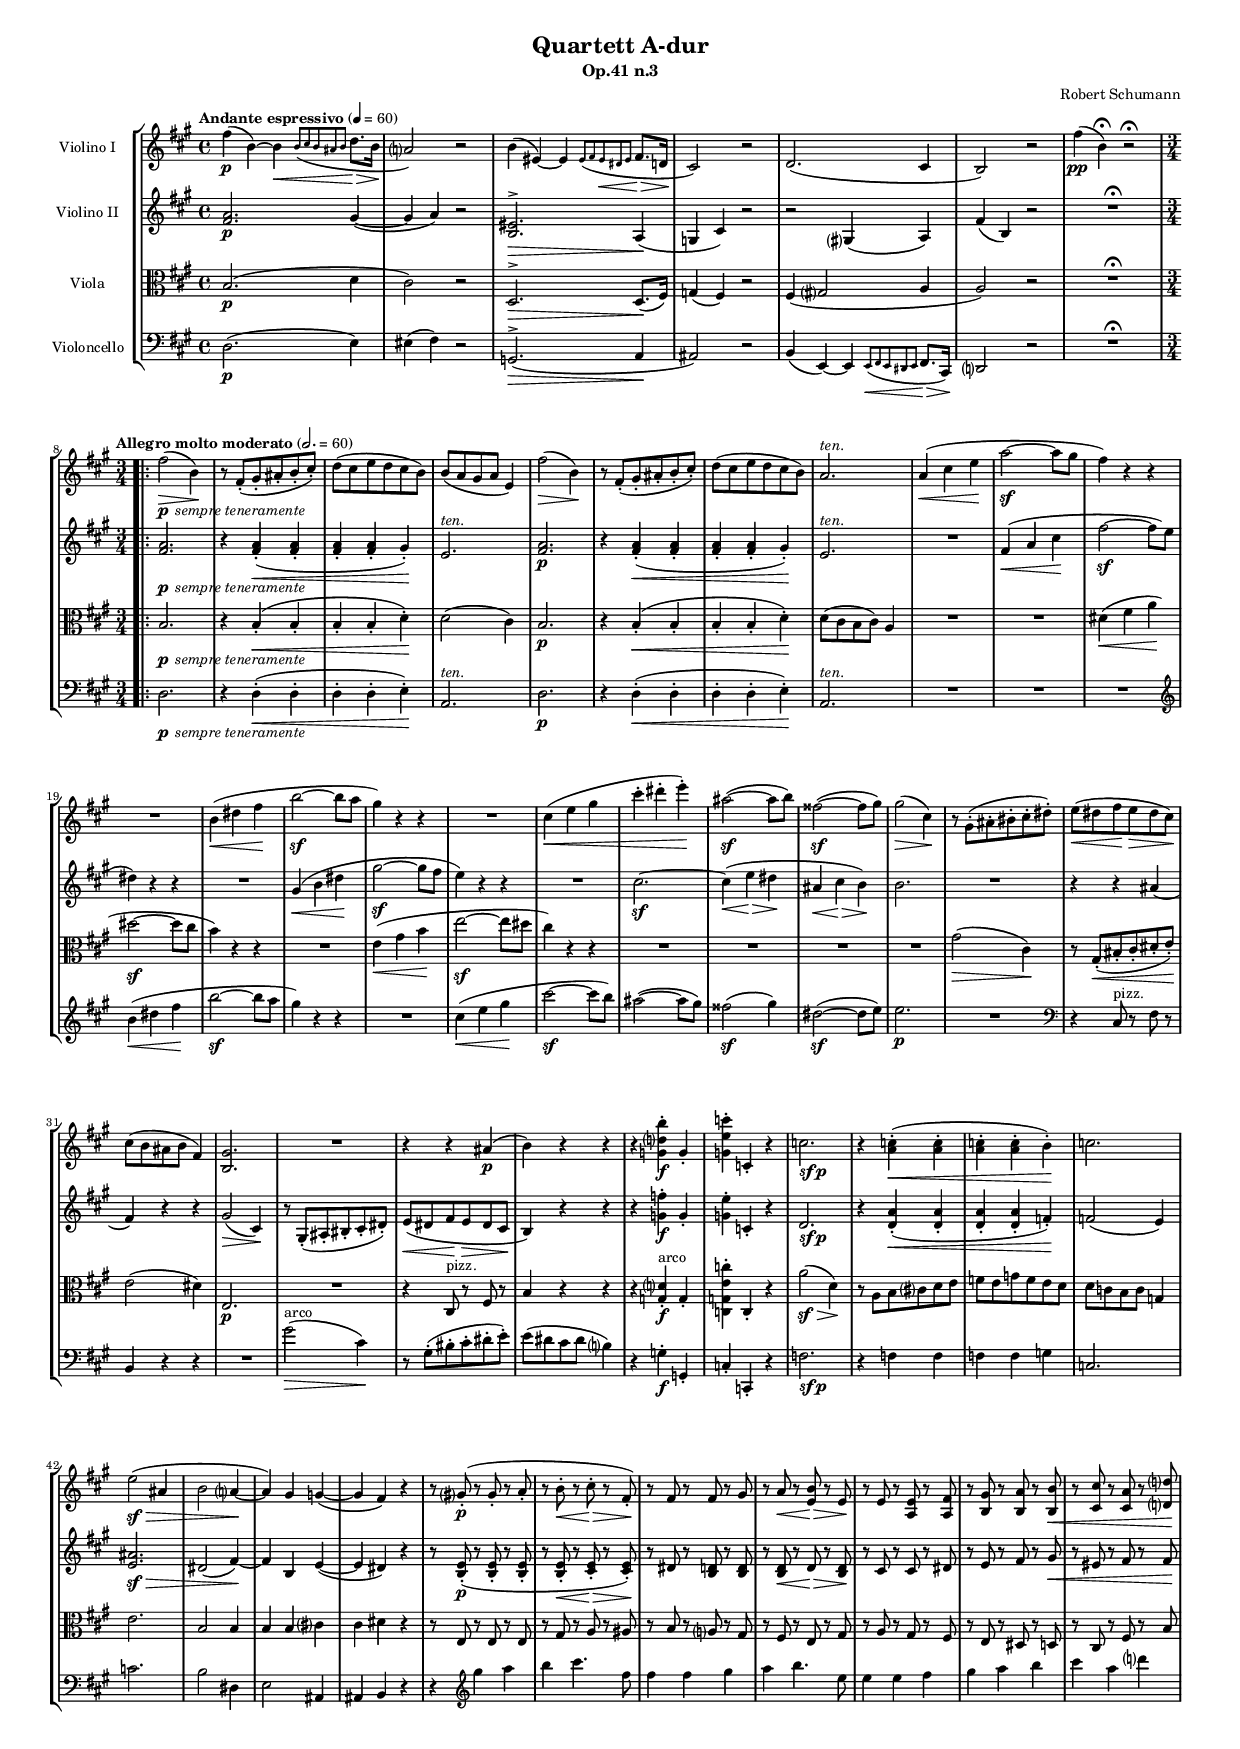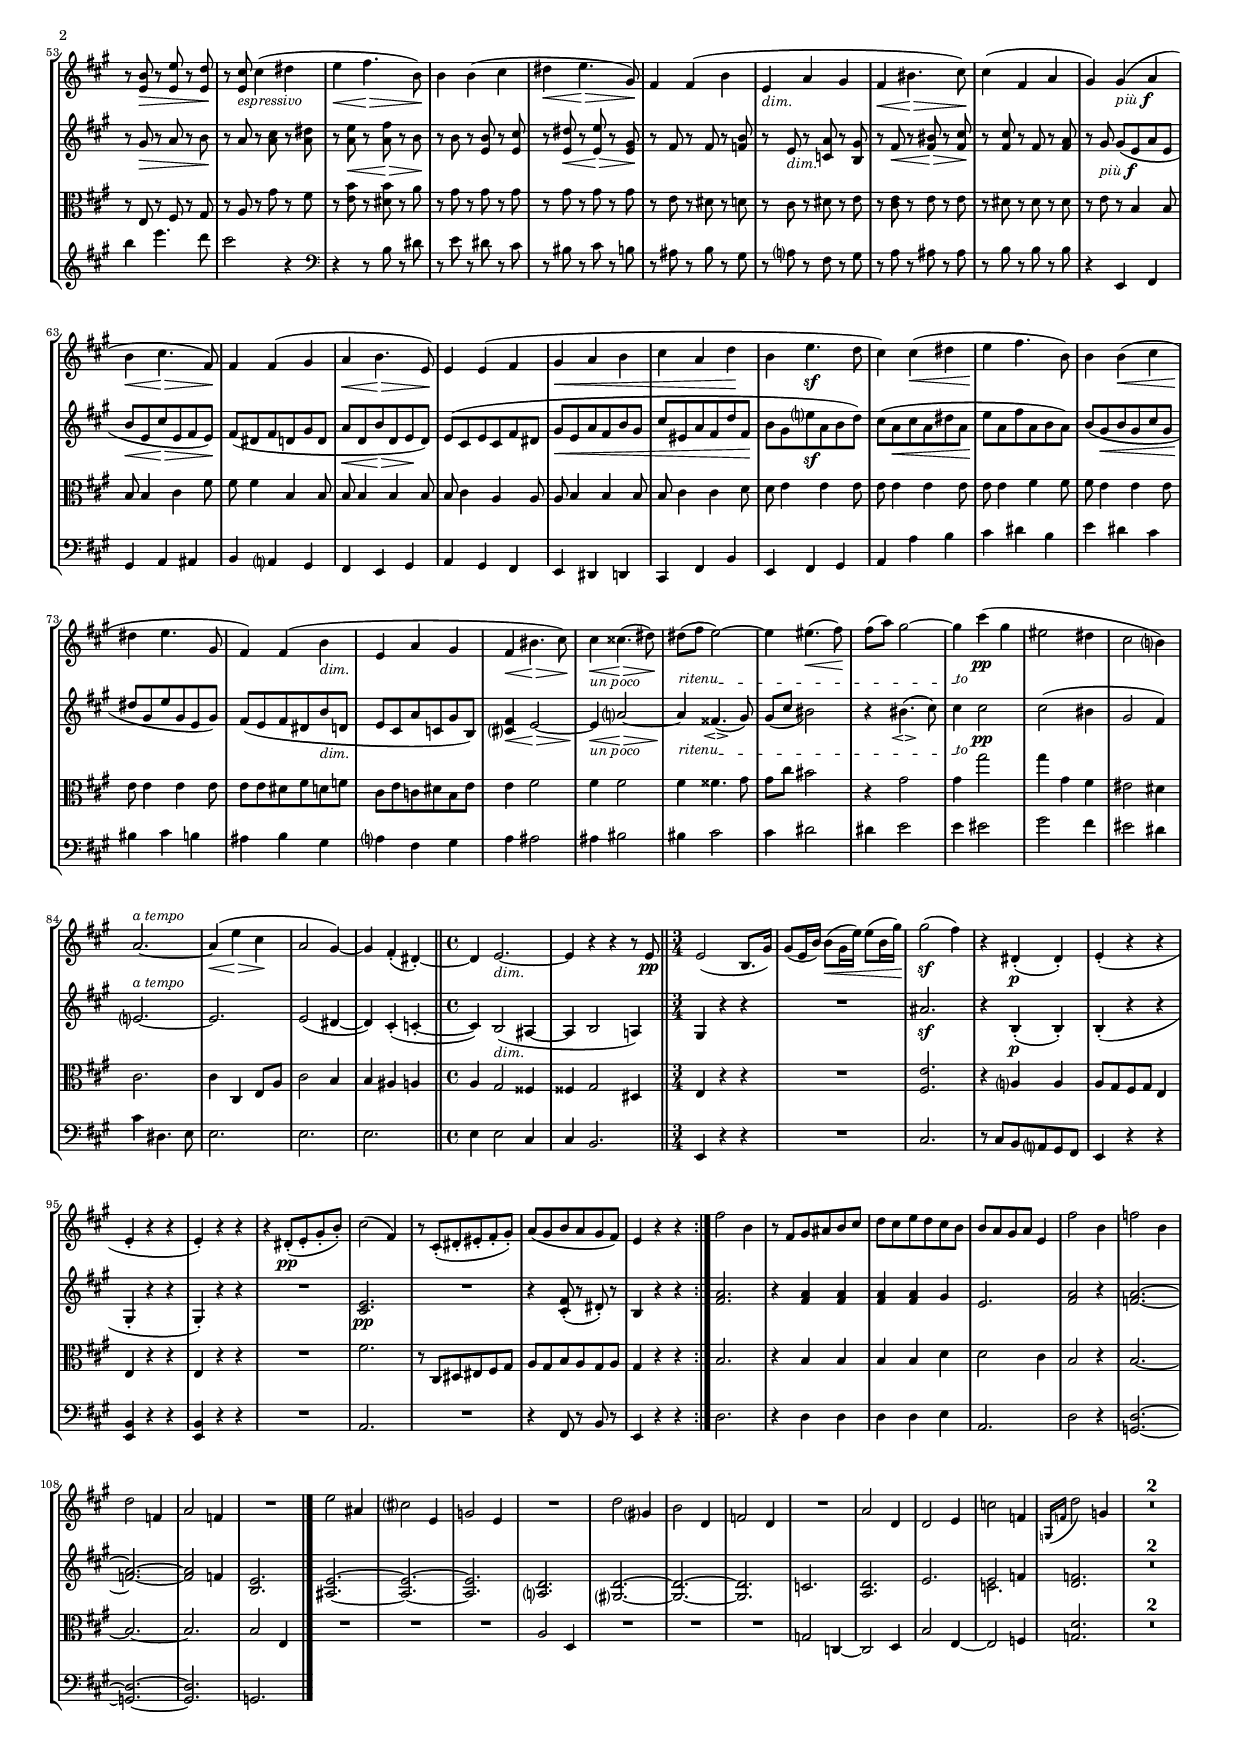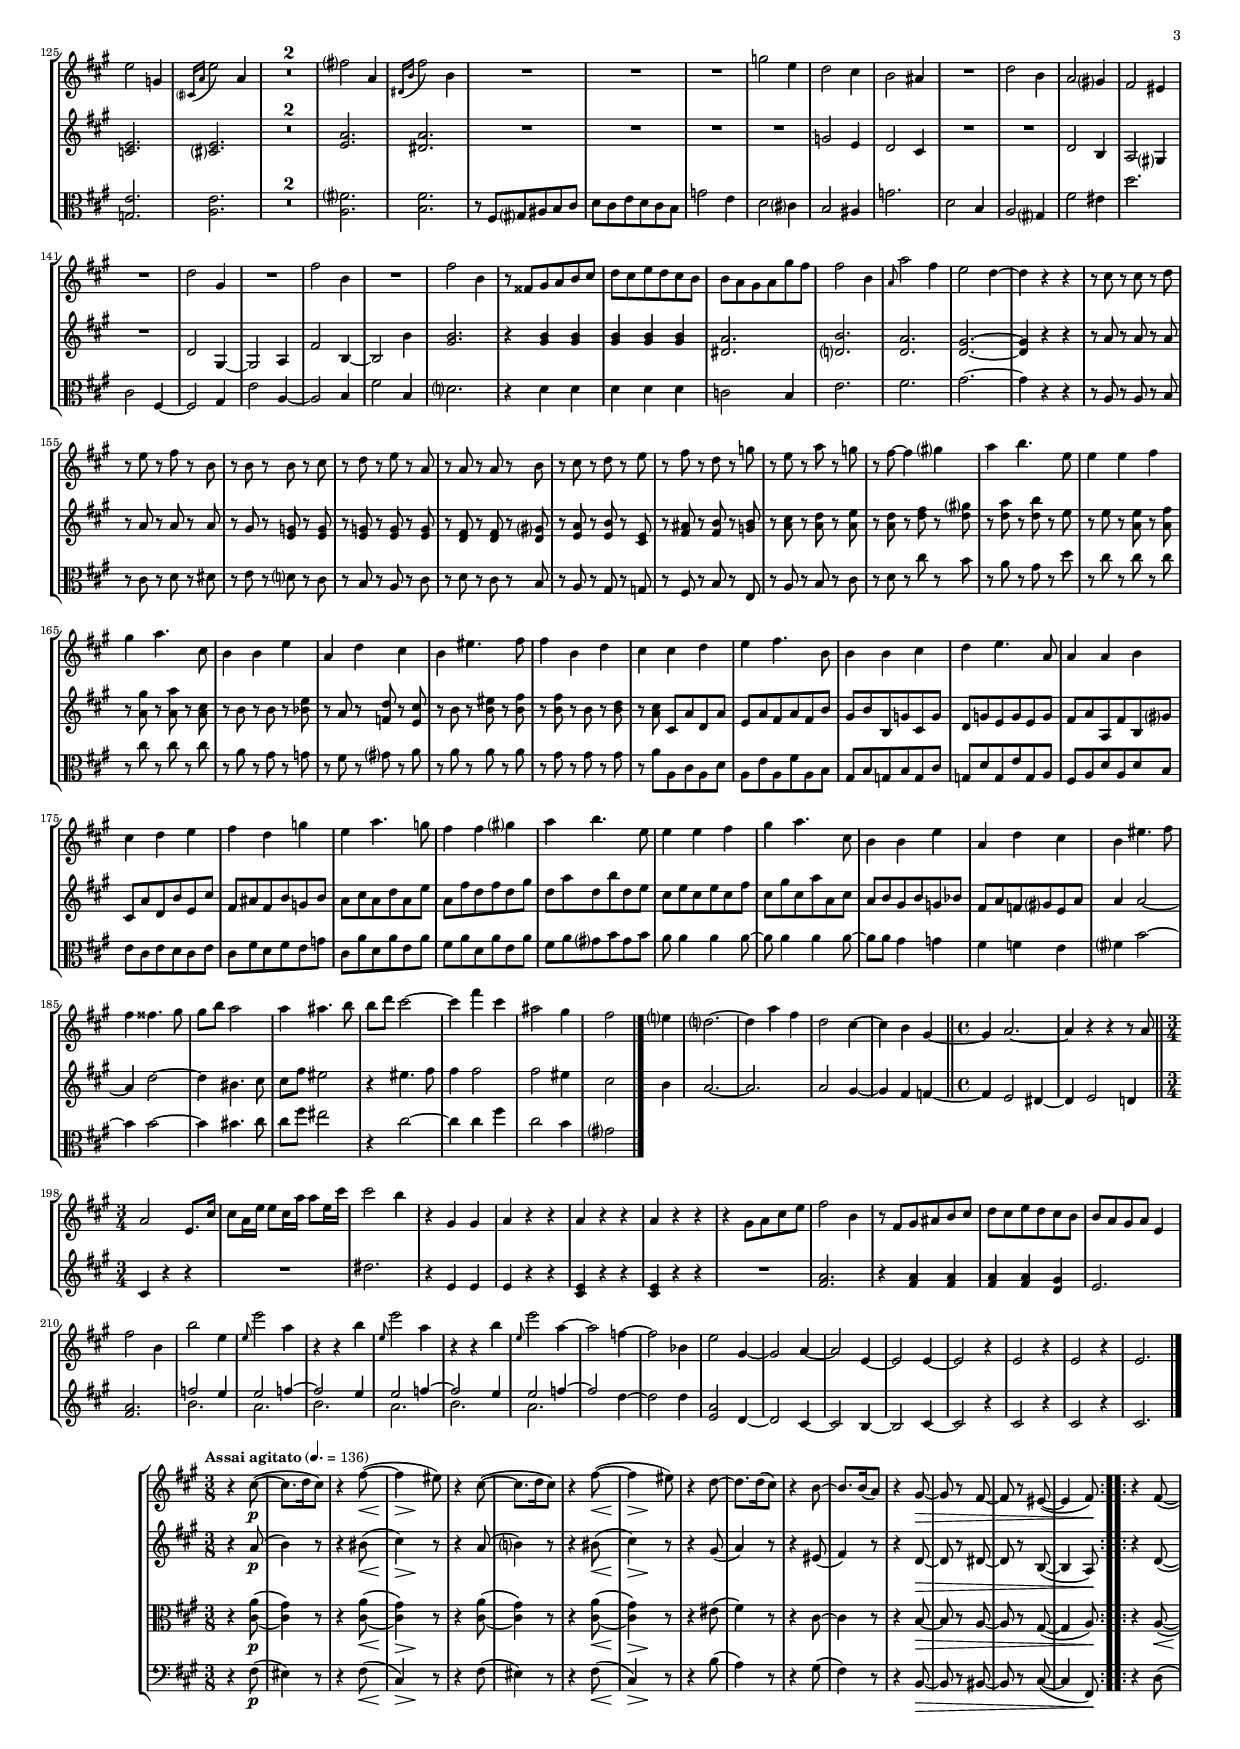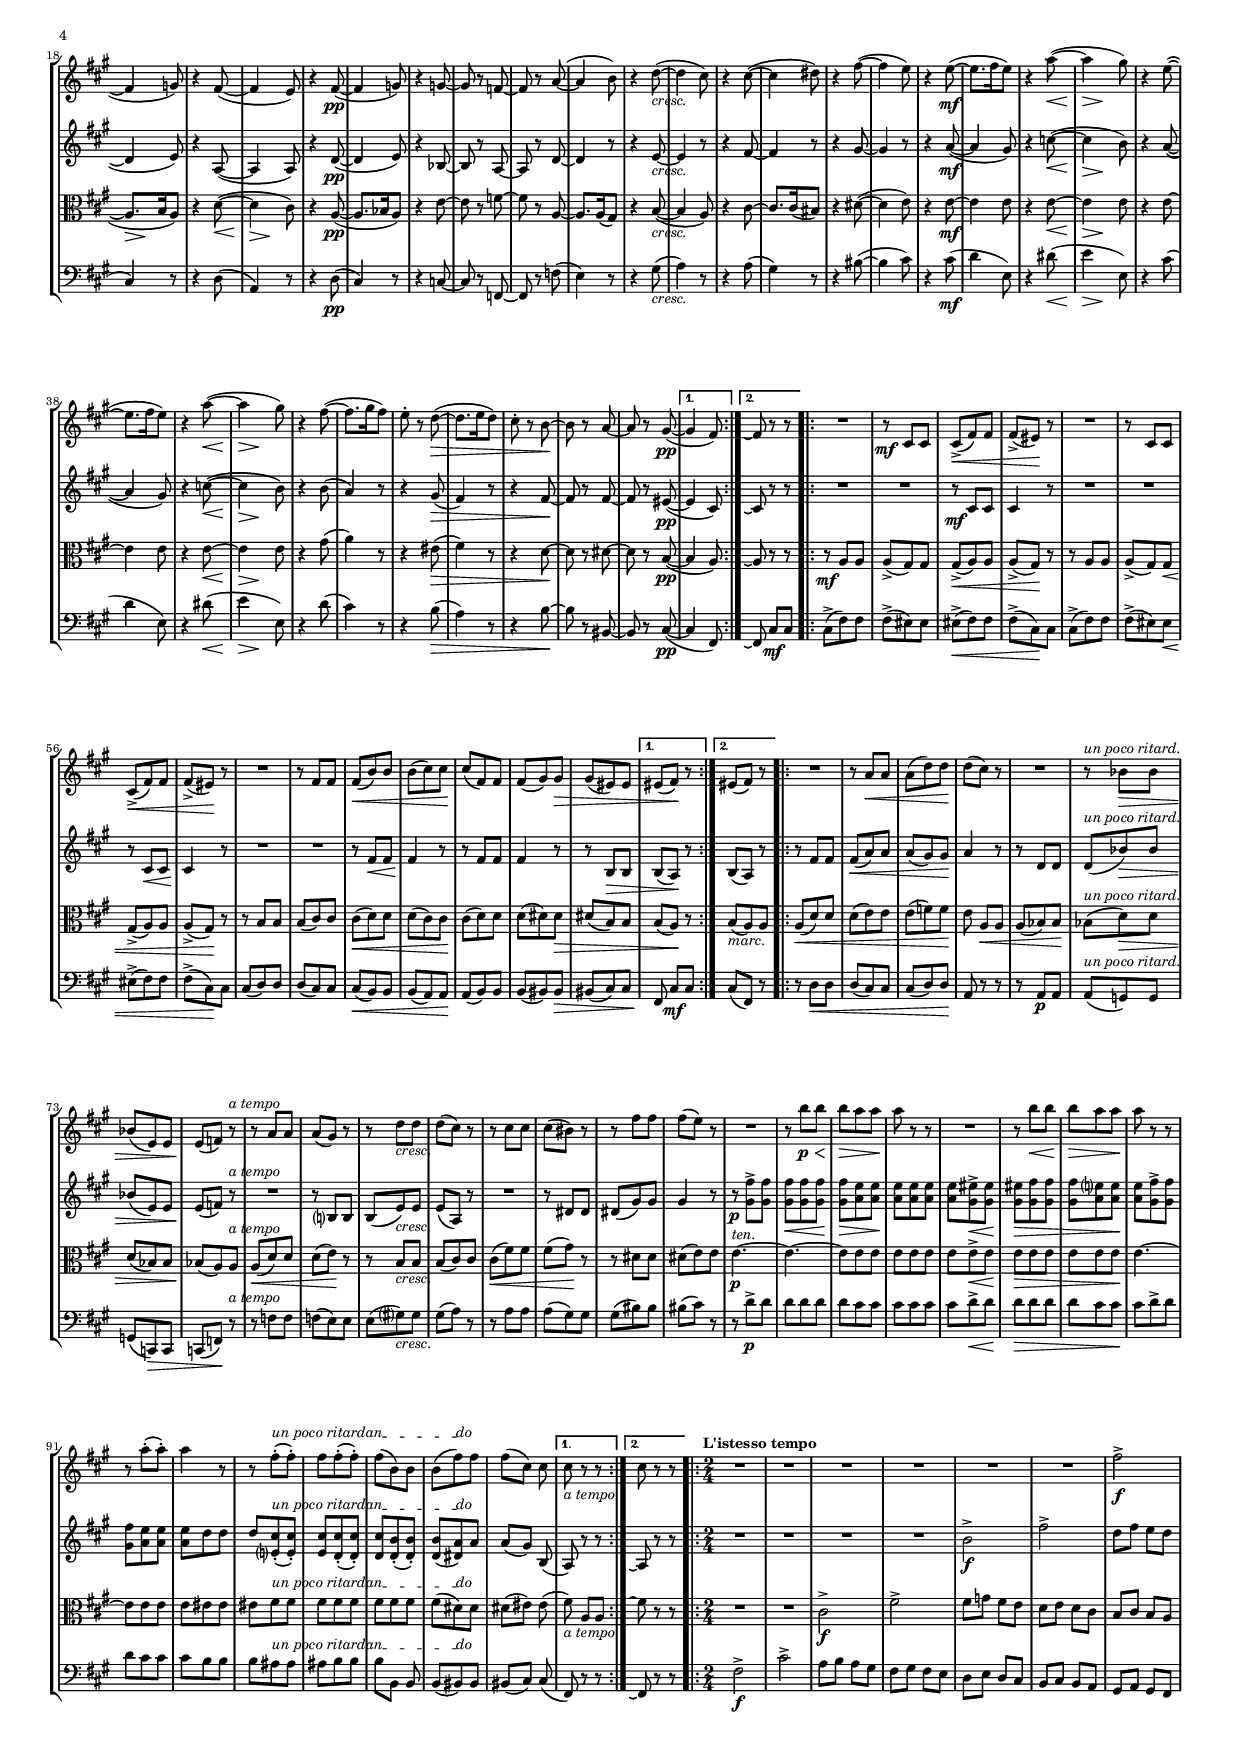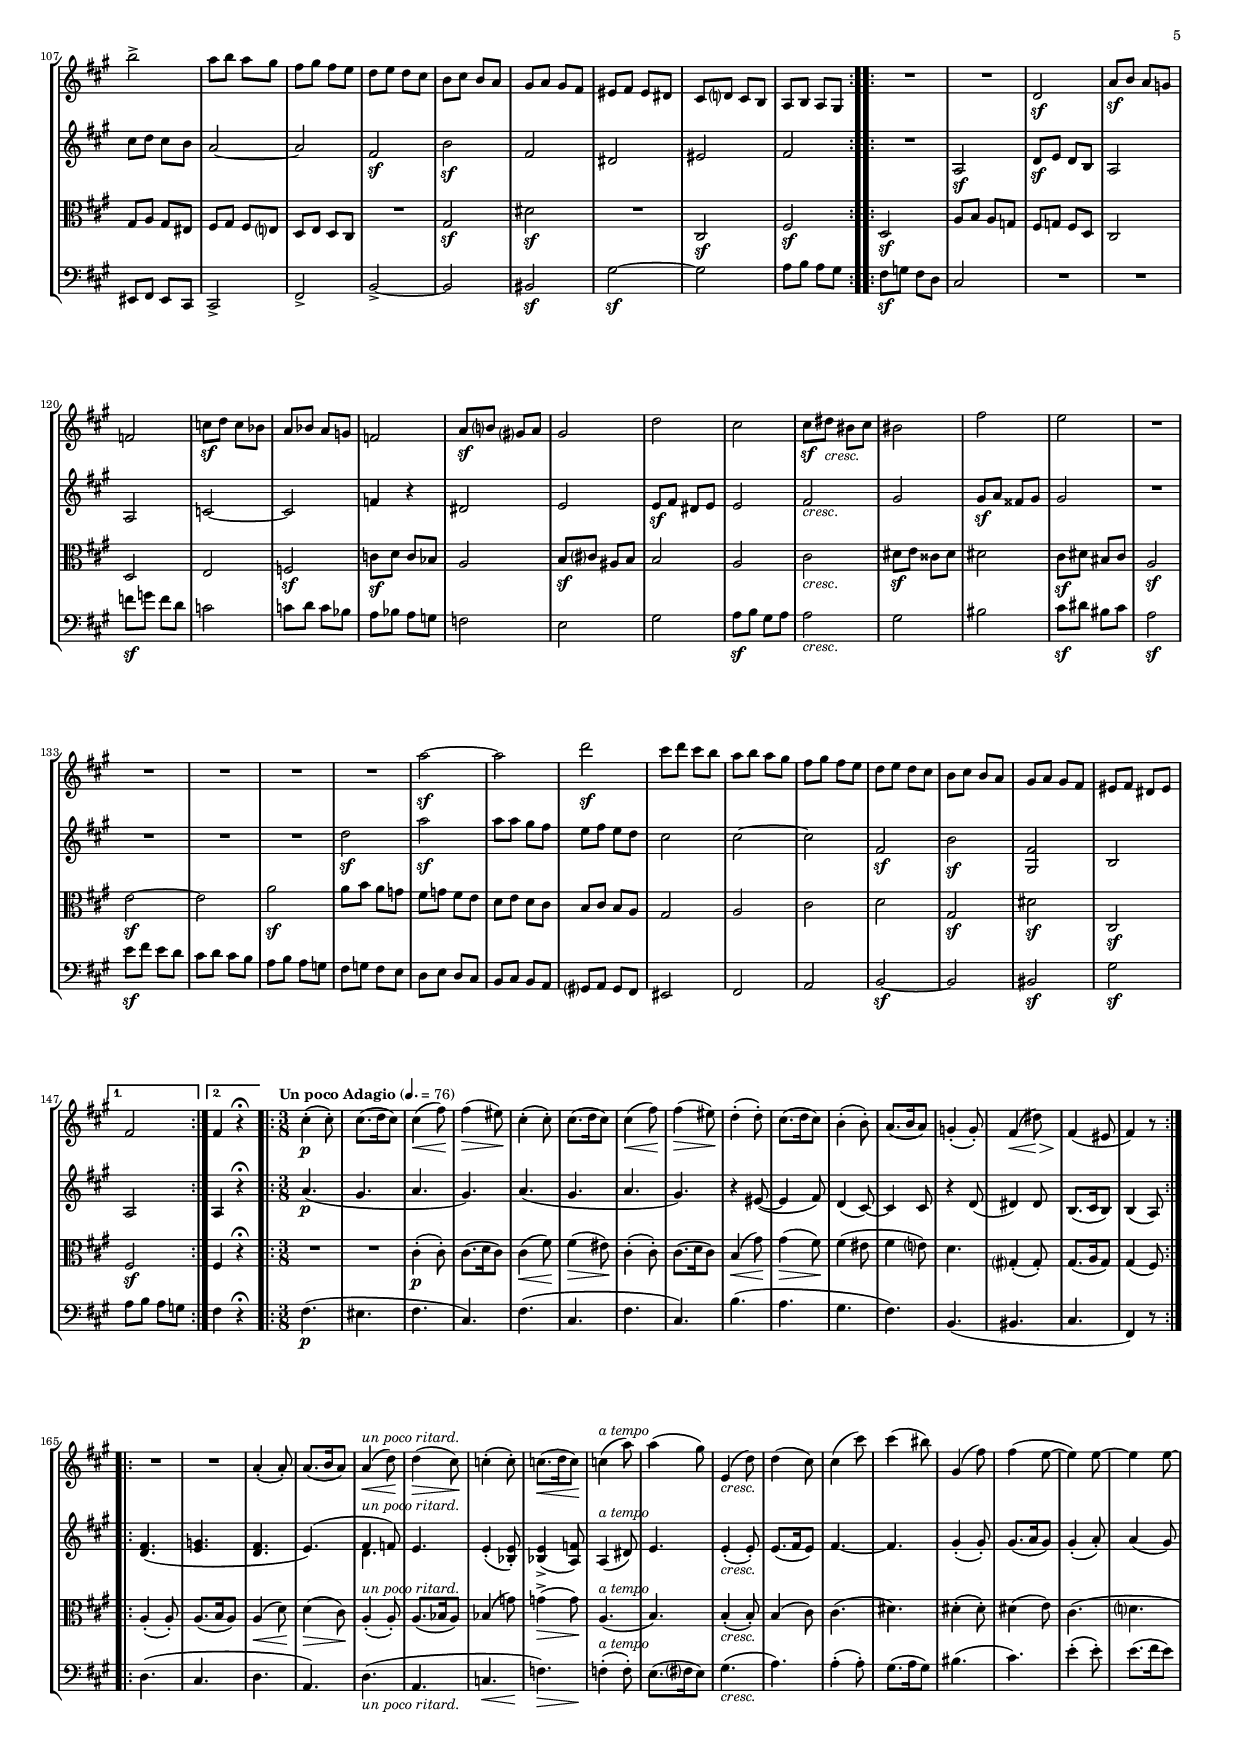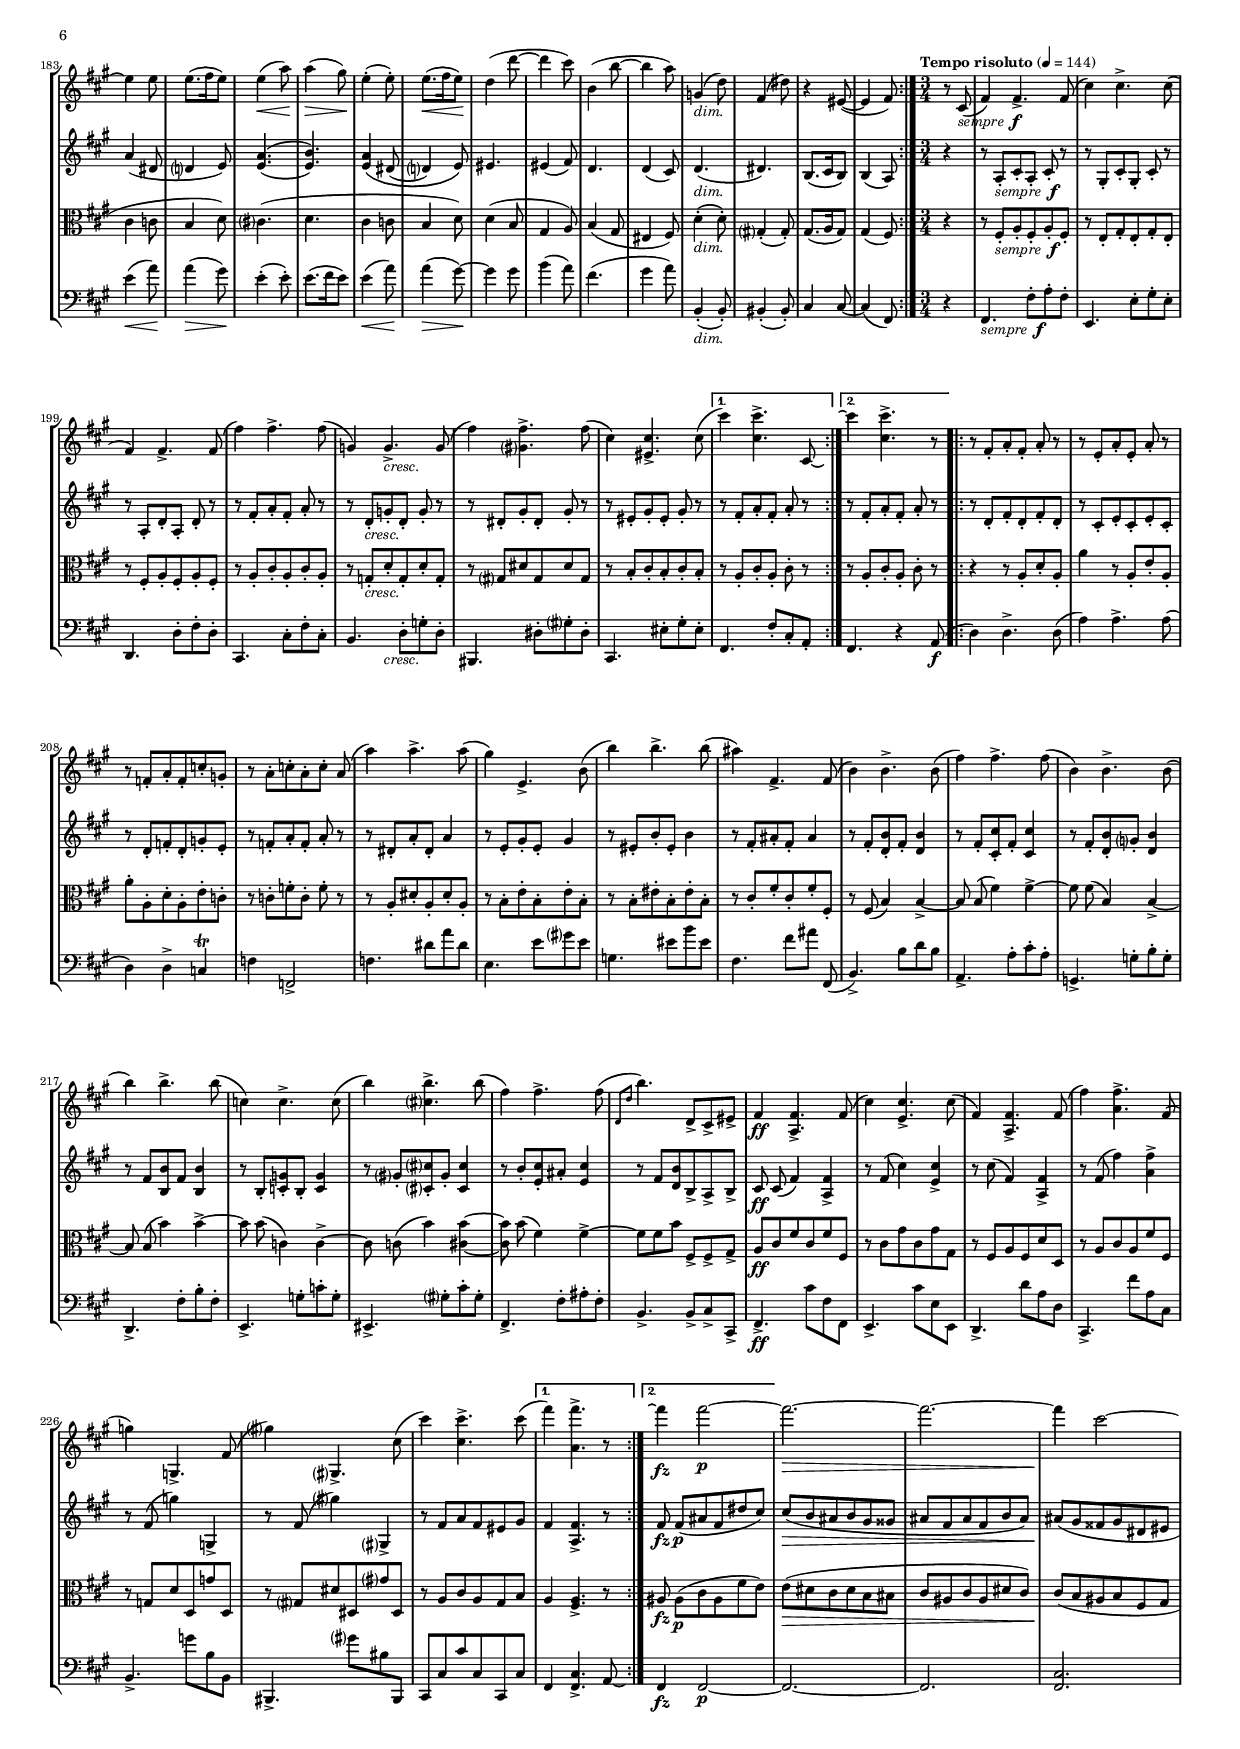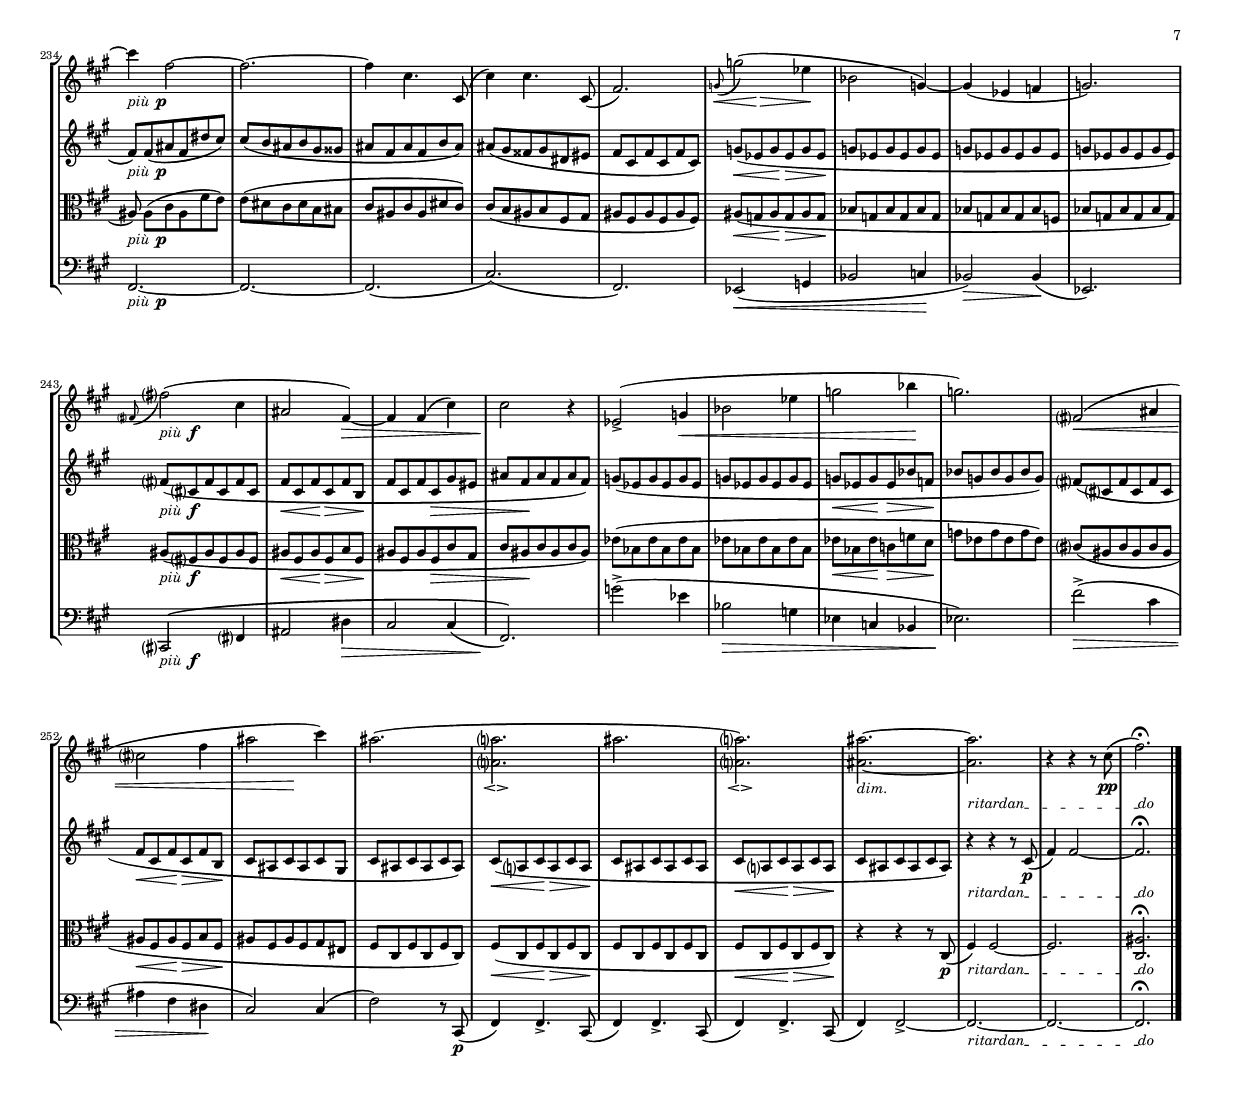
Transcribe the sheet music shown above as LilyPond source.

\version "2.12.0"

\version "2.12.0"

\include "defs.ly"

violinoIPmo = \context Voice = vlI {
	\relative c'' {
		\set Staff.midiInstrument = "violin"
		\set Score.skipBars = ##t
		\override Score.PaperColumn #'keep-inside-line = ##t
		\key a \major
		\time 4/4
		\tempo "Andante espressivo" 4 = 60
		fis(\p b,) ~ b\< \grace { b8[( cis b ais b] } d8.\> b16
		a?2)\! r
		b4( eis,) ~ eis \grace { eis8[( fis eis\< dis eis] } fis8.\> d16
		cis2)\! r
		d2.( cis4
		b2) r
		fis''4(\pp b,)\fermata r2\fermata%		7
		\repeat volta 2 {
			\time 3/4
			\tempo "Allegro molto moderato" 2. = 60
			fis'(\>_\pSempTener b,4)\!
			r8 fis8(-. gis-. ais-. b-. cis)-.
			d( cis e d cis b)%		10
			b( a gis a e4)
			fis'2(\> b,4)\!
			r8 fis(-. gis-. ais-. b-. cis-.)
			d( cis e d cis b)
			a2.^\ten
			a4(\< cis e\!
			a2\sf ~ a8 gis
			fis4) r r
			R2.
			b,4(\< dis fis\!%		20
			b2\sf ~ b8 a
			gis4) r r
			R2.
			cis,4(\< e gis
			cis-. dis-. e-.\!)
			ais,2\sf( ~ ais8 b)
			fisis2\sf( ~ fisis8 gis)
			gis2(\> cis,4\!)
			r8 gis(-. ais-. bis-. cis-. dis-.)
			e(\< dis fis\! e\> dis cis\!)%		30
			cis( b ais b fis4)
			<b, gis'>2.
			R2.
			r4 r ais'(\p
			b) r r
			r <g d'? b'>\f-. g-.
			<g e' c'>-. c,-. r
			c'2._\sforzp
			r4 <a c>(\<-. <a c>-.
			<a c>-. <a c>-. b-.\!)%		40
			c2.
			e2(\sf\> ais,4
			b2 a?4\! ~
			a) gis g( ~
			g fis) r
			r8 gis?(\p-. r gis-. r a-.
			r b-.\< r cis\!\>-. r fis,-.\!)
			r fis r fis r gis
			r a\< r <e b'>\!\> r e\!
			r e r <a, e'> r <a fis'>%		50
			r <b gis'> r <b a'> r <b b'>\<
			r <cis cis'> r <cis a'> r <d? d'?>\!
			r <e b'>\> r <e e'> r <e d'>\!
			r <e cis'>_\markup { \italic "espressivo" } cis'4( dis
			e\< fis4.\!\> b,8\!)
			b4 b( cis
			dis\< e4.\!\> gis,8\!)
			fis4 fis( b
			e,_\dimin a gis
			fis\< bis4.\!\> cis8\!)%		60
			cis4( fis, a
			gis) gis(_\markup { \italic "più" \dynamic f } a
			b\< cis4.\!\> fis,8\!)
			fis4 fis( gis
			a\< b4.\!\> e,8\!)
			e4 e( fis
			gis\< a b
			cis a d\!
			b e4.\sf d8
			cis4) cis(\< dis%		70
			e\! fis4. b,8)
			b4 b(\< cis
			dis\! e4. gis,8
			fis4) fis( b_\dimin
			e, a gis
			fis\< bis4.\> cis8\!)
			cis4\<_\unPoco cisis4.(\> dis8\!)
			% SIMPLER TEXT SPANNER THAN IN THE ORIGINAL
			\textSpannerDown \ritenuto
			dis(\startTextSpan fis e2) ~
			e4 eis4.(\< fis8\!)
			fis( a) gis2 ~%		80
			gis4\stopTextSpan cis(\pp gis
			eis2 dis4
			cis2 b?4)
			a2.^\aTempo ~
			a4(\< e'\!\> cis\!
			a2 gis4) ~
			gis fis(-. dis-.) ~ \bar "||"
			\time 4/4 dis e2._\dimin ~
			e4 r r r8 e\pp \bar "||"
			\time 3/4 e2( b8. gis'16)%		90
			gis8( e16 b') b8(\< gis16 e') e8( b16 gis'\!)
			gis2(\sf fis4)
			r dis,(\p-. dis-.)
			e(-. r r
			e-. r r
			e-.) r r
			r dis8(\pp-. e-. gis-. b-.)
			cis2( fis,4)
			r8 cis(-. dis-. eis-. fis-. gis-.)
			a( gis b a gis fis)%		100
			e4 r r
		}
		fis'2 b,4
		r8 fis8 gis ais b cis
		d cis e d cis b
		b a gis a e4
		fis'2 b,4
		f'2 b,4
		d2 f,4
		a2 f4
		R2.%		110
		e'2 ais,4
		cis?2 e,4
		g2 e4
		R2.
		d'2 gis,?4
		b2 d,4
		f2 d4
		R2.
		a'2 d,4
		d2 e4%		120
		c'2 f,4
		\acciaccatura { g,16[ f'] } d'2 g,4
		R2.*2
		e'2 g,4
		\acciaccatura { cis,?16[ a'] } e'2 a,4
		R2.*2
		fis'?2 a,4
		\acciaccatura { dis,16[ b'] } fis'2 b,4%		130
		R2.*3
		g'2 e4
		d2 cis4
		b2 ais4
		R2.
		d2 b4
		a2 gis?4
		fis2 eis4%		140
		R2.
		d'2 gis,4
		R2.
		fis'2 b,4
		R2.
		fis'2 b,4
		r8 fisis gis a b cis
		d cis e d cis b
		b a gis a gis' fis
		fis2 b,4%		150
		\grace a8 a'2 fis4
		e2 d4 ~
		d r r
		r8 cis r cis r d
		r e r fis r b,
		r b r b r cis
		r d r e r a,
		r a r a r b
		r cis r d r e
		r fis r d r g%		160
		r e r a r g
		r fis ~ fis4 gis?
		a b4. e,8
		e4 e fis
		gis a4. cis,8
		b4 b e
		a, d cis
		b eis4. fis8
		fis4 b, d
		cis cis d%		170
		e fis4. b,8
		b4 b cis
		d e4. a,8
		a4 a b
		cis d e
		fis d g
		e a4. g8
		fis4 fis gis?
		a b4. e,8
		e4 e fis%		180
		gis a4. cis,8
		b4 b e
		a, d cis
		b eis4. fis8
		fis4 fisis4. gis8
		gis b a2
		a4 ais4. b8
		b d cis2 ~
		cis4 fis cis
		ais2 gis4%		190
		fis2 e?4
		d?2. ~
		d4 a' fis
		d2 cis4 ~
		cis b gis ~ \bar "||"
		\time 4/4 gis a2. ~
		a4 r r r8 a \bar "||"
		\time 3/4 a2 e8. cis'16
		cis8 a16 e' e8 cis16 a' a8 e16 cis'
		cis2 b4%		200
		r gis, gis
		a r r
		a r r
		a r r
		r gis8 a cis e
		fis2 b,4
		r8 fis gis ais b cis
		d cis e d cis b
		b a gis a e4
		fis'2 b,4%		210
		b'2 e,4
		\grace e8 e'2 a,4
		r r b
		\grace e,8 e'2 a,4
		r r b
		\grace e,8 e'2 a,4 ~
		a2 f4 ~
		f2 bes,4
		e2 gis,4 ~
		gis2 a4 ~%		220
		a2 e4 ~
		e2 e4 ~
		e2 r4
		e2 r4
		e2 r4
		e2.
		\bar "|."
	}
}

\version "2.12.0"

\include "defs.ly"

violinoIIPmo = \context Voice = vlII {
	\relative c' {
		\set Staff.midiInstrument = "violin"
		\set Score.skipBars = ##t
		\override Score.PaperColumn #'keep-inside-line = ##t
		\key a \major
		\time 4/4
		\tempo "Andante espressivo" 4 = 60
		<fis a>2.\p gis4( ~
		gis a) r2
		<b, eis>2.^>\> a4(\!
		g cis) r2
		r gis?4( a)
		fis'( b,) r2
		R1^\fermataMarkup%		7
		\repeat volta 2 {
			\time 3/4
			\tempo "Allegro molto moderato" 2. = 60
			<fis' a>2._\pSempTener
			r4 <fis a>(-.\< <fis a>-.
			<fis a>-. <fis a>-. gis-.\!)%		10
			e2.^\ten
			<fis a>\p
			r4 <fis a>(-.\< <fis a>-.
			<fis a>-. <fis a>-. gis-.\!)
			e2.^\ten
			R
			fis4(\< a cis\!
			fis2\sf ~ fis8 e
			dis4) r r
			R2.%		20
			gis,4(\< b dis\!
			gis2\sf ~ gis8 fis
			e4) r r
			R2.
			cis\sf ~
			cis4(\< e\> dis\!
			ais\< cis\> b\!)
			b2.
			R
			r4 r ais(%		30
			fis) r r
			gis2(\> cis,4)\!
			r8 gis(-. ais-. bis-. cis-. dis-.)
			e(\< dis fis\! e\> dis cis\!
			b4) r r
			r <g' f'>\f-. g-.
			<g e'>-. c,-. r
			d2._\sforzp
			r4 <d a'>(\<-. <d a'>-.
			<d a'>-. <d a'>-. f-.\!)%		40
			f2( e4)
			<e ais>2.\sf\>
			dis2( fis4\!) ~
			fis b, e( ~
			e dis) r
			r8 <b e>(\p-. r <b e>-. r <b e>-.
			r <b e>\<-. r <cis e>\!\>-. r <cis e>\!-.)
			r dis r <b d> r <b d>
			r <b d>\< r d\!\> r <b d>\!
			r cis r cis r dis%		50
			r e r fis r gis\<
			r eis r fis r fis\!
			r gis\> r a r b\!
			r a r <a cis> r <a dis>
			r <a e'>\< r <a fis'>\!\> r b\!
			r b r <e, b'> r <e cis'>
			r <e dis'>\< r <e e'>\!\> r <e gis>\!
			r fis r fis r <f b>
			r e_\dimin r <c a'> r <b gis'>
			r fis'\< r <fis bis>\!\> r <fis cis'>\!%		60
			r <fis cis'> r fis r <fis a>
			r gis_\markup { \italic "più" \dynamic f }\noBeam gis( e a e
			b'\< e, cis'\!\> e, fis e\!)
			fis( dis fis d gis d
			a'\< d, b'\!\> d, e\! d)
			e( cis e cis fis dis
			gis\< e a fis b gis
			cis eis, a fis d' fis,\!
			b gis e'?\sf a, b d)
			cis( a\< cis a dis a%		70
			e'\! a, fis' a, b a)
			b( gis\< b gis cis gis
			dis'\! gis, e' gis, e gis)
			fis( e fis dis b'_\dimin d,
			e cis a' c, gis' b,)%		75
			<cis? fis>4\< e2\> ~
			e4\<_\unPoco a?2\> ~
			% SIMPLER TEXT SPANNER THAN IN THE ORIGINAL
			\textSpannerDown \ritenuto
			a4\!\startTextSpan fisis4.(_\espressivo gis8)% DIMINUENDO NOT IN THE ORIGINAL
			gis8_( cis bis2)% FORCING SLUR DIRECTION
			r4 bis4.(_\espressivo cis8)%		80
			cis4\stopTextSpan cis2\pp
			cis( bis4
			gis2 fis4)
			e?2.^\aTempo ~
			e2.
			e2( dis4 ~
			dis) cis(-. c-. ~ \bar "||"
			\time 4/4 c) b2(-\dimin ais4 ~
			ais b2 a4) \bar "||"
			\time 3/4 gis r r%		90
			R2.
			ais'\sf
			r4 b,(\p-. b-.)
			b_(-. r r% FORCING SLUR DIRECTION
			gis-. r r
			gis-.) r r
			R2.
			<cis e>\pp
			R
			r4 <cis fis>8(-. r dis-.) r%		100
			b4 r r
		}
		<fis' a>2.
		r4 <fis a> <fis a>
		<fis a> <fis a> gis
		e2.
		<fis a>2 r4
		<f a>2. ~
		<f a> ~
		<f a>2 f4
		<b, e>2.%		110
		<ais e'> ~
		<ais e'> ~
		<ais e'>
		<a? d>
		<gis? d'> ~
		<gis d'> ~
		<gis d'>
		c
		<a d>
		e'%		120
		<<
		{e2 f4} \\
		{c2.}
		>>
		<d f>%		122
		R2.*2
		<c e>2.
		<cis? e>
		R2.*2
		<e a>2.
		<dis a'>%		130
		R2.*4
		g2 e4
		d2 cis4
		R2.*2
		d2 b4
		a2 gis?4%		140
		R2.
		d'2 gis,4 ~
		gis2 a4
		fis'2 b,4 ~
		b2 b'4
		<gis b>2.
		r4 <gis b> <gis b>
		<gis b> <gis b> <gis b>
		<dis a'>2.
		<d? b'>%		150
		<d a'>
		<d gis> ~
		<d gis>4 r r
		r8 a' r a r a
		r a r a r a
		r gis r <e g> r <e g>
		r <e g> r <e g> r <e g>
		r <d fis> r <d fis> r <d gis?>
		r <e a> r <e b'> r <e cis>
		r <fis ais> r <fis b> r <g b>%		160
		r <a cis> r <a d> r <a e'>
		r <a d> r <d fis> r <d gis?>
		r <d a'> r <d b'> r e
		r e r <a, e'> r <a fis'>
		r <a gis'> r <a a'> r <a cis>
		r b r b r <bes e>
		r a r <f d'> r <e cis'>
		r b' r <b eis> r <b fis'>
		r <b fis'> r b r <b d>
		r <a cis> cis,[ a' d, a']%		170
		e a fis a fis b
		gis b b, g' cis, g'
		d g e g e g
		fis a a, fis' b, gis'?
		cis, a' d, b' e, cis'
		fis, ais fis b g b
		a cis a d a e'
		a, fis' d fis d gis
		d a' d, b' d, e
		cis e cis e cis fis%		180
		cis gis' cis, a' a, cis
		a b gis b g bes
		fis a f gis? e a
		a4 a2 ~
		a4 d2 ~
		d4 bis 4. cis8
		cis fis eis2
		r4 eis4. fis8
		fis4 fis2
		fis eis4%		190
		cis2 b4
		a2. ~
		a
		a2 gis4 ~
		gis fis f ~\bar "||"
		\time 4/4 f e2 dis4 ~
		dis e2 d4 \bar "||"
		\time 3/4 cis r r
		R2.
		dis'%		200
		r4 e, e
		e r r
		<cis e> r r
		<cis e> r r
		R2.
		<fis a>
		r4 <fis a> <fis a>
		<fis a> <fis a> <d gis>
		e2.
		<fis a>%		210
		<<
		{f'2 e4 | e2 f4 ~ | f2 e4 | e2 f4 ~ | f2 e4 | e2 f4 ~ | f2\stemDown d4 ~ | d2 d4} \\
		{b2. | a | b | a | b | a | s2.*2}
		>>
		<e a>2 d4 ~%		219
		d2 cis4 ~%		220
		cis2 b4 ~
		b2 cis4 ~
		cis2 r4
		cis2 r4
		cis2 r4
		cis2.
		\bar "|."
	}
}

\version "2.12.0"

\include "defs.ly"

violaPmo = \context Voice = vla {
	\relative c' {
		\set Staff.midiInstrument = "cello"
		\set Score.skipBars = ##t
		\override Score.PaperColumn #'keep-inside-line = ##t
		\clef alto
		\key a \major
		\time 4/4
		\tempo "Andante espressivo" 4 = 60
		b2.(\p d4
		cis2) r
		d,2.^>\> d8.(\! fis16)
		g4( fis) r2
		fis4( gis?2 a4
		a2) r
		R1^\fermataMarkup%		7
		\repeat volta 2 {
			\time 3/4
			\tempo "Allegro molto moderato" 2. = 60
			b2._\pSempTener
			r4 b-.(\< b-.
			b-. b-. d-.\!)%		10
			d2( cis4)
			b2.\p
			r4 b(-.\< b-.
			b-. b-. d-.\!)
			d8( cis b cis) a4
			R2.*2
			dis4(\< fis a\!
			dis2\sf ~ dis8 cis
			b4) r r%		20
			R2.
			e,4(\< gis b\!
			e2\sf ~ e8 dis
			cis4) r r
			R2.*4
			gis2(\> cis,4\!)
			r8 gis(\<-. bis-. cis-. dis-. e-.\!)%		30
			e2( dis4)
			e,2.\p
			R2.
			r4 cis8^"pizz." r fis r
			b4 r r
			r <g d'?>\f-.^"arco" g-.
			<c, g' e' c'>-. c-. r
			a''2(\sf\> d,4\!)
			r8 a b cis? d e
			f e g f e d%		40
			d c b c g4
			e'2.
			b2 b4
			b b cis?
			cis dis r
			r8 e, r e r e
			r gis r a r ais
			r b r a? r gis
			r fis r e r gis
			r a r gis r fis%		50
			r e r dis r d
			r cis r fis r b
			r e, r fis r gis
			r a r gis' r fis
			r <e b'> r <dis b'> r a'
			r gis r gis r gis
			r gis r gis r gis
			r e r dis r d
			r cis r dis r e
			r <cis e> r e r e%		60
			r dis r dis r dis
			r e r b4 b8
			b  b4 cis fis8
			fis fis4 b, b8
			b b4 b b8
			b cis4 a a8
			a b4 b b8
			b cis4 cis d8
			d e4 e e8
			e e4 e e8%		70
			e e4 fis fis8
			fis e4 e e8
			e e4 e e8
			e e dis fis d f
			cis e c dis b e
			e4 fis2
			fis4 fis2
			fis4 fisis4. gis8
			gis cis bis2
			r4 gis2%		80
			gis4 gis'2
			gis4 gis, fis
			eis2 dis4
			cis2.
			cis4 cis, e8 a
			cis2 b4
			b ais a \bar "||"
			\time 4/4 a gis2 fisis4
			fisis gis2 dis4 \bar "||"
			\time 3/4 e r r%		90
			R2.
			<fis e'>
			r4 a? a
			a8 gis fis gis e4
			e r r
			e r r
			R2.
			fis'
			r8 cis, dis eis fis gis
			a gis b a gis a%		100
			gis4 r r
		}
		b2.
		r4 b b
		b b d
		d2 cis4
		b2 r4
		b2. ~
		b ~
		b
		b2 e,4%		110
		R2.*3
		a2 d,4
		R2.*3
		g2 c,4 ~
		c2 d4
		b'2 e,4 ~%		120
		e2 f4
		<g d'>2.
		R2.*2
		<g e'>2.
		<a e'>
		R2.*2
		<a fis'?>2.
		<b fis'>%		130
		r8 fis gis? ais b cis
		d cis e d cis b
		g'2 e4
		d2 cis?4
		b2 ais4
		g'2.
		d2 b4
		a2 gis?4
		fis'2 eis4
		d'2.%		140
		cis,2 fis,4 ~
		fis2 gis4
		e'2 a,4 ~
		a2 b4
		fis'2 b,4
		d?2.
		r4 d d
		d d d
		c2 b4
		e2.%		150
		fis
		gis ~
		gis4 r r
		r8 a, r a r b
		r cis r d r dis
		r e r d? r cis
		r b r a r cis
		r d r cis r b
		r a r gis r g
		r fis r b r e,%		160
		r a r b r cis
		r d r cis' r b
		r a r gis r d'
		r cis r cis r cis
		r cis r cis r cis
		r a r gis r g
		r fis r gis? r a
		r a r a r a
		r gis r gis r gis
		r a a, cis a d%		170
		a e' a, fis' a, b
		gis b g b g cis
		g d' g, e' g, a
		fis a d a d b
		e cis e d cis e
		cis fis d fis e g
		cis, a' d, a' e a
		fis a d, a' e a
		fis a gis? b gis b
		a a4 a a8 ~%		180
		a a4 a a8 ~
		a a gis4 g
		fis f e
		fis? b2 ~
		b4 b2 ~
		b4 bis4. cis8
		cis fis eis2
		r4 cis2 ~
		cis4 cis fis
		cis2 b4%		190
		gis?2

		\bar "|."
	}
}

\version "2.12.0"

\include "defs.ly"

celloPmo = \context Voice = vlc {
	\relative c {
		\set Staff.midiInstrument = "cello"
		\set Score.skipBars = ##t
		\override Score.PaperColumn #'keep-inside-line = ##t
		\clef bass
		\key a \major
		\time 4/4
		\tempo "Andante espressivo" 4 = 60
		d2.\p( e4)
		eis( fis) r2
		g,2.^>\>( a4\!
		ais2) r2
		b4( e,) ~ e \grace { e8[(\< fis e dis e] } fis8.\> cis16)\!
		d?2 r2
		R1^\fermataMarkup%		7
		\repeat volta 2 {
			\time 3/4
			\tempo "Allegro molto moderato" 2. = 60
			d'2._\pSempTener
			r4 d(\<-. d-.
			d-. d-. e-.\!)%		10
			a,2.^\ten
			d\p
			r4 d(\<-. d-.
			d-. d-. e-.\!)
			a,2.^\ten
			R2.*3 \clef treble
			b''4(\< dis fis\!
			b2\sf ~ b8 a%		20
			gis4) r r
			R2.
			cis,4(\< e gis\!
			cis2\sf ~ cis8 b)
			ais2( ~ ais8 gis)
			fisis2(\sf gis4)
			dis2(\sf ~ dis8 e)
			e2.\p
			R \clef bass
			r4 cis,,8^"pizz." r fis r%		30
			b,4 r r
			R2.
			gis''2(\>^"arco" cis,4)\!
			r8 gis(-. bis-. cis-. dis-. e-.)
			e( dis cis dis b?4)
			r g\f-. g,-.
			c-. c,-. r
			f'2._\sforzp
			r4 f f
			f f g%		40
			c,2.
			c'
			b2 dis,4
			e2 ais,4
			ais b r
			r \clef treble gis''' a
			b cis4. fis,8
			fis 4 fis gis
			a b4. e,8
			e4 e fis%		50
			gis a b
			cis a d?
			b e4. d8
			cis2 r4 \clef bass
			r r8 b,, r dis
			r e r dis r cis
			r bis r cis r b
			r ais r b r gis
			r a? r fis r gis
			r a r ais r ais%		60
			r b r b r b
			r4 e,, fis
			gis a ais
			b a? gis
			fis e gis
			a gis fis
			e dis d
			cis fis b
			e, fis gis
			a a' b%		70
			cis dis b
			e dis cis
			bis cis b
			ais b gis
			a? fis gis
			a ais2
			ais4 bis2
			bis4 cis2
			cis4 dis2
			dis4 e2%		80
			e4 eis2
			gis fis4
			eis2 dis4
			cis dis,4. e8
			e2.
			e
			e \bar "||"
			\time 4/4 e4 e2 cis4
			cis b2. \bar "||"
			\time 3/4 e,4 r r%		90
			R2.
			cis'
			r8 cis b a? gis fis
			e4 r r
			<e b'> r r
			<e b'> r r
			R2.
			a
			R
			r4 fis8 r b r%			100
			e,4 r r
		}
		d'2.
		r4 d d
		d d e
		a,2.
		d2 r4
		<g, d'>2. ~
		<g d'> ~
		<g d'>
		g%					110

		\bar "|."
	}
}

\version "2.12.0"

\include "defs.ly"

violinoISndo = \context Voice = vlI {
	\relative c'' {
		\set Staff.midiInstrument = "violin"
		\set Score.skipBars = ##t
		\override Score.PaperColumn #'keep-inside-line = ##t
		\key fis \minor
		\time 3/8
		\tempo "Assai agitato" 4. = 136
		\repeat volta 2 {
			r4 cis8(\p ~
			cis8. d16 cis8)
			r4 << fis8( ~ \minHarp {s16\< s\!} >>
			<< fis4 \minHarp {s16\> s\!} >> eis8)
			r4 cis8( ~
			cis8. d16 cis8)
			r4 << fis8( ~ \minHarp {s16\< s\!} >>
			<< fis4 \minHarp {s16\> s\!} >> eis8)
			r4 d8 ~
			d8. d16( cis8)%		10
			r4 b8 ~
			b8. b16( a8)
			r4 gis8\> ~
			gis r fis ~
			fis r eis( ~
			eis4 fis8\!)
		}
		\repeat volta 2 {
			r4 fis8( ~
			fis4 g8)
			r4 fis8( ~
			fis4 e8)%		20
			r4 fis8(\pp ~
			fis4 g8)
			r4 g8 ~
			g r f ~
			f r a( ~
			a4 b8)
			r4 d8(_\crescen ~
			d4 cis8)
			r4 cis8( ~
			cis4 dis8)%		30
			r4 fis8( ~
			fis4 e8)
			r4 e8(\mf ~
			e8. fis16 e8)
			r4 << a8( ~ \minHarp {s16\< s\!} >>
			<< a4 \minHarp {s16\> s\!} >> gis8)
			r4 e8( ~
			e8. fis16 e8)
			r4 << a8( ~ \minHarp {s16\< s\!} >>
			<< a4 \minHarp {s16\> s\!} >> gis8)%		40
			r4 fis8( ~
			fis8. gis16 fis8)
			e-. r d(\> ~
			d8. e16 d8)
			cis-. r b\! ~
			b r a ~
			a r gis(\pp ~
		}
		\alternative {
			{gis4 fis8)}
			{fis\repeatTie r r}
		}
		\repeat volta 2 {
			R4.%		50
			r8\mf cis cis
			cis(->\< fis) fis
			fis(-> eis\!) r
			R4.
			r8 cis cis
			cis(->\< fis) fis
			fis(-> eis\!) r
			R4.
			r8 fis fis
			fis(\< b) b%		60
			b( cis) cis\!
			cis( fis,) fis
			fis( gis) gis\>
			gis( eis) eis
		}
		\alternative {
			{eis( fis\!) r}
			{eis( fis) r}
		}
		\repeat volta 2 {
			R4.
			r8 a\< a
			a( d) d\!
			d( cis) r%		70
			R4.
			r8^\unPoRit bes\> bes
			bes( e,) e
			e(\! f) r^\aTempo
			r a a
			a( gis) r
			r d'_\crescen d
			d( cis) r
			r cis cis
			cis( bis) r%		80
			r fis' fis
			fis( e) r
			R4.
			r8 b'\p\< b\!
			b\> a a\!
			a r r
			R4.
			r8 b\< b\!
			b\> a a\!
			a r r%		90
			r a(-. a-.)
			a4 r8%		92
			\textSpannerUp \unPocoRitardando
			r fis(-.\startTextSpan fis-.)
			fis fis(-. fis-.)
			fis( b,) b
			b( fis'\stopTextSpan) fis%		96
			fis[( cis)] cis
		}
		\alternative {
			{cis_\aTempo r r}
			{cis r r}
		}
		\repeat volta 2 {
			\time 2/4
			\tempo "L'istesso tempo"
			R2%		100
			R2*5
			fis2->\f%		106
			b->
			a8 b a gis
			fis gis fis e
			d e d cis%		110
			b cis b a
			gis a gis fis
			eis fis eis dis
			cis d? cis b
			a b a gis
		}
		\repeat volta 2 {
			R2
			R
			d'\sf
			a'8\sf b a g
			f2%		120
			c'8\sf d c bes
			a bes a g
			f2
			a8\sf b? gis? a
			gis2
			d'
			cis
			cis8\sf dis_\crescen bis cis
			bis2
			fis'%		130
			e
			R2*5
			a2\sf ~
			a
			d\sf
			cis8 d cis b%		140
			a b a gis
			fis gis fis e
			d e d cis
			b cis b a
			gis a gis fis
			eis fis dis eis
		}
		\alternative {
			{fis2}
			{fis4 r\fermata}
		}
		\repeat volta 2 {
			\time 3/8
			\tempo "Un poco Adagio" 4. = 76
			cis'(-.\p cis8-.)
			cis8.( d16 cis8)%		150
			cis4(\< fis8\!)
			fis4(\> eis8\!)
			cis4(-. cis8-.)
			cis8.( d16 cis8)
			cis4(\< fis8\!)
			fis4(\> eis8\!)
			d4(-. d8-.)
			cis8.( d16 cis8)
			b4(-. b8-.)
			a8.( b16 a8)%		160
			g4(-. g8-.)
			fis4(\< << dis'8\!) \minHarp {s16\> s\!} >>
			fis,4( eis8
			fis4) r8
		}
		\repeat volta 2 {
			R4.
			R
			a4(-. a8-.)
			a8.( b16 a8)
			a4(\<^\unPoRit d8\!)
			d4(\> cis8\!)%		170
			c4(-. c8-.)
			c8.(\< d16 c8\!)
			c4(^\aTempo a'8)
			a4( gis8)
			e,4(_\crescen d'8)
			d4( cis8)
			cis4( cis'8)
			cis4( bis8)
			gis,4( fis'8)
			fis4( e8 ~%		180
			e4) e8 ~
			e4 e8 ~
			e4 e8
			e8.( fis16 e8)
			e4(\< a8\!)
			a4(\> gis8\!)
			e4(-. e8-.)
			e8.(\< fis16 e8\!)
			d4( d'8 ~
			d4 cis8)%		190
			b,4( b'8 ~
			b4 a8)
			g,4(_\dimin d'8)
			fis,4( dis'8)
			r4 eis,8( ~
			eis4 fis8)
		}
		\time 3/4
		\tempo "Tempo risoluto" 4 = 144
		\cadenzaOn
		r8 cis(_\sempreF
		\cadenzaOff
		\bar "|"
		\repeat volta 2 {
			fis4) fis4.-> fis8(
			cis'4) cis4.-> cis8(
			fis,4) fis4.-> fis8(
			fis'4) fis4.-> fis8(%		200
			g,4) g4.->_\crescen g8(
			fis'4) <gis,? fis'>4.-> fis'8(
			cis4) <eis, cis'>4.-> cis'8(
		}
		\alternative {
			{cis'4) <cis, cis'>4.-> cis,8\laissezVibrer}
			{cis''4\repeatTie <cis, cis'>4.-> r8}
		}
		\repeat volta 2 {
			r fis,[-. a-. fis-.] a-. r
			r e[-. a-. e-.] a-. r
			r f-. a-. f-. c'-. g-.
			r a[-. c-. a-. c-.] a(
			a'4) a4.-> a8(%		210
			gis4) e,4.-> b'8(
			b'4) b4.-> b8(
			ais4) fis,4.-> fis8(
			b4) b4.-> b8(
			fis'4) fis4.-> fis8(
			b,4) b4.-> b8(
			b'4) b4.-> b8(
			c,4) c4.-> c8(
			b'4) <cis,? b'>4.-> b'8(
			fis4) fis4.-> fis8(%		220
			\grace { d,[ d'] } b'4.) d,,8-> cis-> eis->
			fis4\ff <a, fis'>4.-> fis'8(
			cis'4) <e, cis'>4.-> cis'8(
			fis,4) <a, fis'>4.-> fis'8(
			fis'4) <a, fis'>4.-> fis8(
			g'4) g,,4.-> fis'8(
			gis'?4) gis,,?4.-> cis'8(
			cis'4) <cis, cis'>4.-> cis'8(
		}
		\alternative {
			{fis4) <a,, fis''>4.-> r8}
			{fis''4\fz\repeatTie fis2\p ~}%		230
		}
		fis2.\> ~
		fis ~
		fis4\! cis2 ~
		cis4_\piuP fis,2 ~
		fis2. ~
		fis4 cis4. cis,8(
		cis'4) cis4. cis,8(
		fis2.)
		\appoggiatura g8\< << g'2( {s8 s\!\>} >>  es4\!
		bes2 g4) ~%		240
		g( es f
		g2.)
		\appoggiatura fis?8 fis'?2(_\piuF cis4
		ais2 fis4\>) ~
		fis fis( cis')
		cis2\! r4
		es,2(-> g4\<
		bes2 es4
		g2 bes4\!
		g2.)%		250
		fis,?2(\< ais4
		cis?2 fis4
		<< ais2 {s4 s\!} >> cis4)
		ais2.(
		<a,? a'?>_\espressivo
		ais'
		<a,? a'?>_\espressivo)
		<ais ais'>_\dimin ~%		258
		% SIMPLER TEXT SPANNER THAN IN THE ORIGINAL
		\textSpannerDown \ritardando
		<ais ais'>\startTextSpan
		r4 r r8 cis(\pp%		260
		fis2.\stopTextSpan\fermata)
		\bar "|."
	}
}

\version "2.12.0"

\include "defs.ly"

violinoIISndo = \context Voice = vlII {
	\relative c'' {
		\set Staff.midiInstrument = "violin"
		\set Score.skipBars = ##t
		\override Score.PaperColumn #'keep-inside-line = ##t
		\key fis \minor
		\time 3/8
		\tempo "Assai agitato" 4. = 136
		\repeat volta 2 {
			r4 a8(\p
			b4) r8
			r4 << bis8( \minHarp {s16\< s\!} >>
			<< cis4) \minHarp {s16\> s\!} >> r8
			r4 a8(
			b?4) r8
			r4 << bis8( \minHarp {s16\< s\!} >>
			<< cis4) \minHarp {s16\> s\!} >> r8
			r4 gis8(
			a4) r8%		10
			r4 eis8(
			fis4) r8
			r4 d8\> ~
			d r dis ~
			dis r b( ~
			b4 a8\!)
		}
		\repeat volta 2 {
			r4 d8( ~
			d4 e8)
			r4 a,8( ~
			a4 a8)%		20
			r4 d8(\pp ~
			d4 e8)
			r4 bes8 ~
			bes r a ~
			a r d ~
			d4 r8
			r4 e8_\crescen ~
			e4 r8
			r4 fis8 ~
			fis4 r8%		30
			r4 gis8 ~
			gis4 r8
			r4 a8(\mf ~
			a4 gis8)
			r4 << c8( ~ \minHarp {s16\< s\!} >>
			<< c4 \minHarp {s16\> s\!} >> b8)
			r4 a8( ~
			a4 gis8)
			r4 << c8( ~ \minHarp {s16\< s\!} >>
			<< c4 \minHarp {s16\> s\!} >> b8)%		40
			r4 b8(
			a4) r8
			r4 gis8(\>
			fis4) r8
			r4 fis8\! ~
			fis r fis ~
			fis r eis(\pp ~
		}
		\alternative {
			{eis4 cis8)}
			{cis\repeatTie r r}
		}
		\repeat volta 2 {
			R4.%		50
			R
			r8\mf cis cis
			cis4 r8
			R4.
			R
			r8 cis\< cis
			cis4\! r8
			R4.
			R
			r8 fis\< fis%		60
			fis4\! r8
			r8 fis fis
			fis4 r8
			r b,\> b
		}
		\alternative {
			{b( a\!) r}
			{b( a) r}
		}
		\repeat volta 2 {
			r fis' fis
			fis(\< a) a
			a( gis) gis\!
			a4 r8%		70
			r d, d
			d(^\unPoRit bes'\>) bes
			bes( e,) e
			e(\! f) r^\aTempo
			R4.
			r8 b,? b
			b( e_\crescen) e
			e( a,) r
			R4.
			r8 dis dis%		80
			dis( gis) gis
			gis4 r8
			r\p <gis fis'>-> <gis fis'>
			<gis fis'>\< <gis fis'> <gis fis'>\!
			<gis fis'>\> <a e'> <a e'>\!
			<a e'> <a e'> <a e'>
			<a e'> <gis eis'>->\< <gis eis'>\!
			<gis eis'>\> <gis fis'> <gis fis'>
			<gis fis'> <a e'?> <a e'>\!
			<a e'> <gis fis'>-> <gis fis'>%		90
			<gis fis'> <a e'> <a e'>
			<a e'> d d%		92
			\textSpannerUp \unPocoRitardando
			d <e,? cis'>(-.\startTextSpan <e cis'>-.)
			<e cis'> <d cis'>(-. <d cis'>-.)
			<d cis'> <d b'>(-. <d b'>-.)
			<d b'>( <dis a'>\stopTextSpan) a'%		96
			a[( gis)] b,(
		}
		\alternative {
			{a) r r}
			{a\repeatTie r r}
		}
		\repeat volta 2 {
			\time 2/4
			\tempo "L'istesso tempo"
			R2%		100
			R2*3
			b'2\f->%		104
			fis'->
			d8 fis e d
			cis d cis b
			a2 ~
			a
			fis\sf%		110
			b\sf
			fis
			dis
			eis
			fis
		}
		\repeat volta 2 {
			R
			a,\sf
			d8\sf e d b
			a2
			a%		120
			c ~
			c
			f4 r
			dis2
			e
			e8\sf fis dis e
			e2
			fis_\crescen
			gis
			gis8\sf a fisis gis%		130
			gis2
			R2*4
			d'2\sf
			a'\sf
			a8 a gis fis
			e fis e d
			cis2%		140
			cis ~
			cis
			fis,\sf
			b\sf
			<gis, fis'>
			b
		}
		\alternative {
			{a}
			{a4 r\fermata}
		}
		\repeat volta 2 {
			\time 3/8
			\tempo "Un poco Adagio" 4. = 76
			a'4.(\p
			gis%		150
			a
			gis)
			a(
			gis
			a
			gis)
			r4 eis8( ~
			eis4 fis8)
			d4( cis8) ~
			cis4 cis8%		160
			r4 d8(
			dis4) dis8
			b8.( cis16 b8)
			b4( a8)%		164
		}
		\repeat volta 2 {
			<<
			{<d fis>4._( | <e g> | <d fis> | e)( | fis4^\unPoRit f8)} \\% spostamento manuale legatura (b. 165)
			{s4.*4 | d4.}
			>>
			e%		170
			e4(-. <bes e>8-.)
			<bes e>4(-> <a f'>8)
			a4(^\aTempo dis8)
			e4.
			e4(-._\crescen e8-.)
			e8.( fis16 e8)
			fis4. ~
			fis
			gis4(-. gis8-.)
			gis8.( a16 gis8)%		180
			gis4(-. a8-.)
			a4( gis8)
			a4( dis,8
			d?4 e8)%		184
			\set doubleSlurs = ##t%		ci vorrebbe una legatura di valore
			<e a>4.(
			<e b'>)
			\set doubleSlurs = ##f
			<e a>4\( dis8(%		187
			d?4) e8\)
			eis4.
			eis4( fis8)%		190
			d4.
			d4( cis8)
			d4.(_\dimin
			dis)
			b8.( cis16 b8)
			b4( a8)
		}
		\time 3/4
		\tempo "Tempo risoluto" 4 = 144
		\cadenzaOn
		r4
		\cadenzaOff
		\bar "|"
		\repeat volta 2 {
			r8 a[-._\sempreF cis-. a-.] cis-. r
			r gis[-. cis-. gis-.] cis-. r
			r a[-. d-. a-.] d-. r
			r fis[-. a-. fis-.] a-. r%		200
			r d,[-._\crescen g-. d-.] g-. r
			r dis[-. gis-. dis-.] gis-. r
			r eis[-. gis-. eis-.] gis-. r
		}
		\alternative {
			{r fis[-. a-. fis-.] a-. r}
			{r fis[-. a-. fis-.] a-. r}
		}
		\repeat volta 2 {
			r d,-. fis-. d-. fis-. d-.
			r cis-. e-. cis-. e-. cis-.
			r d-. f-. d-. g-. e-.
			r f[-. a-. f-.] a-. r
			r dis,-. a'-. dis,-. a'4%		210
			r8 e-. gis-. e-. gis4
			r8 eis-. b'-. eis,-. b'4
			r8 fis-. ais-. fis-. ais4
			r8 fis-. <d b'>-. fis-. <d b'>4
			r8 fis-. <cis cis'>-. fis-. <cis cis'>4
			r8  fis-. <d b'>-. g?-. <d b'>4
			r8 fis <b, b'> fis' <b, b'>4
			r8 b-. <c g'>-. b-. <c g'>4
			r8 gis'?-. <cis,? cis'?>-. gis'-. <cis, cis'>4
			r8 b'-. <e, cis'>-. ais-. <e cis'>4%		220
			r8 fis <d b'> b-> a-> b->
			cis\ff\noBeam cis( fis4) <a, fis'>->
			r8 fis'( cis'4) <e, cis'>->
			r8 cis'( fis,4) <a, fis'>->
			r8 fis'( fis'4) <a, fis'>->
			r8 fis( g'4) g,,->
			r8 fis'( gis'?4) gis,,?->
			r8 fis' a fis eis gis
		}
		\alternative {
			{fis4 <a, fis'>4.-> r8}
			{fis'\fz\noBeam fis(\p ais fis dis' cis)}%		230
		}
		cis(\> b ais b gis gisis
		ais fis ais fis b ais)
		ais(\! gis fisis gis dis eis
		fis_\piuP) fis( ais fis dis' cis)
		cis( b ais b gis gisis
		ais fis ais fis b ais)
		ais( gis fisis gis dis eis
		fis cis fis cis fis cis)
		g'(\< es g\! es\> g es\!
		g es g es g es%		240
		g es g es g es
		g es g es g es)
		fis?(_\piuF cis? fis cis fis cis
		fis\< cis fis\! cis\> fis b,\!
		fis' cis fis cis\> gis' eis
		ais fis\! ais fis ais fis)
		g( es g es g es
		g es g es g es
		g\< es g\! es\> bes' f\!
		bes g bes g bes g)%		250
		fis?( cis? fis cis fis cis
		fis\< cis fis\! cis\> fis b,\!
		cis ais cis ais cis gis
		cis ais cis ais cis ais)
		cis(\< a? cis\! a\> cis a\!
		cis ais cis ais cis ais
		cis\< a? cis\! a\> cis a\!
		cis ais cis ais cis ais)%		258
		% SIMPLER TEXT SPANNER THAN IN THE ORIGINAL
		\textSpannerDown \ritardando
		r4\startTextSpan r r8 cis(\p
		fis4) fis2 ~%		260
		fis2.\stopTextSpan\fermata
		\bar "|."
	}
}

\version "2.12.0"

\include "defs.ly"

violaSndo = \context Voice = vla {
	\relative c' {
		\set Staff.midiInstrument = "cello"
		\set Score.skipBars = ##t
		\override Score.PaperColumn #'keep-inside-line = ##t
		\clef alto
		\key fis \minor
		\time 3/8
		\tempo "Assai agitato" 4. = 136
		\repeat volta 2 {
			\set doubleSlurs = ##t%		ci vorrebbero legature di valore
			r4 <cis a'>8(\p
			<cis gis'>4) r8
			r4 << <cis a'>8( \minHarp {s16\< s\!} >>
			<< <cis gis'>4) \minHarp {s16\> s\!} >> r8
			r4 <cis a'>8(
			<cis gis'>4) r8
			r4 << <cis a'>8( \minHarp {s16\< s\!} >>
			<< <cis gis'>4) \minHarp {s16\> s\!} >> r8
			\set doubleSlurs = ##f
			r4 eis8(
			fis4) r8%		10
			r4 cis8 ~
			cis4 r8
			r4 b8\> ~
			b r a ~
			a r gis( ~
			gis4 a8\!)
		}
		\repeat volta 2 {
			r4 << a8( ~ \minHarp {s16\< s\!} >>
			<< a8. \minHarp {s16\> s\!} >> b16 a8)
			r4 << d8( ~ \minHarp {s16\< s\!} >>
			<< d4 \minHarp {s16\> s\!} >> cis8)%		20
			r4 a8(\pp ~
			a8. bes16 a8)
			r4 e'8 ~
			e r f ~
			f r a, ~
			a8. a16( gis8)
			r4 b8(_\crescen ~
			b4 a8)
			r4 cis8 ~
			cis8. cis16( bis8)%		30
			r4 dis8( ~
			dis4 e8)
			r4 e8\mf ~
			e4 e8
			r4 << e8 ~ \minHarp {s16\< s\!} >>
			<< e4 \minHarp {s16\> s\!} >> e8
			r4 e8 ~
			e4 e8
			r4 << e8 ~ \minHarp {s16\< s\!} >>
			<< e4 \minHarp {s16\> s\!} >> e8%		40
			r4 gis8(
			a4) r8
			r4 eis8(\>
			fis4) r8
			r4 d8\! ~
			d r dis ~
			dis r b(\pp ~
		}
		\alternative {
			{b4 a8)}
			{a\repeatTie r r}
		}
		\repeat volta 2 {
			r\mf a a%		50
			a(-> gis) gis
			gis(->\< a) a
			a(-> gis_)\! r
			r a a
			a(-> gis) gis\<
			gis(-> a) a
			a(-> gis_)\! r
			r b b
			b( cis) cis
			cis(\< d) d%		60
			d( cis) cis\!
			cis( d) d
			d( dis) dis\>
			dis( b) b
		}
		\alternative {
			{b( a\!) r}
			{b(_\markup { \italic "marc." } a) a}
		}
		\repeat volta 2 {
			a(\< d) d
			d( e) e
			e( f) f\!
			e a,[\< a]%		70
			a( bes) bes\!
			bes(^\unPoRit d\>) d
			d( bes) bes
			bes(\! a) a^\aTempo
			a(\< d) d
			d( e\!) r
			r b_\crescen b
			b( cis) cis
			cis(\< fis) fis
			fis( gis\!) r%		80
			r dis dis
			dis( e) e
			e4.\p^\ten ~
			e ~
			e8 e e
			e e e
			e e->\< e\!
			e\> e e
			e e e\!
			e4. ~%		90
			e8 e e
			e eis eis%		92
			\textSpannerUp \unPocoRitardando
			eis fis\startTextSpan fis
			fis fis fis
			fis fis fis
			fis( dis\stopTextSpan) dis%		96
			dis[( eis)] eis(
		}
		\alternative {
			{fis_\aTempo) a,[ a]}
			{fis'\repeatTie r r}
		}
		\repeat volta 2 {
			\time 2/4
			\tempo "L'istesso tempo"
			R2%		100
			R
			cis2\f->
			fis->
			fis8 g fis e
			d e d cis
			b cis b a
			gis a gis eis
			fis gis fis e?
			d e d cis
			R2%		110
			gis'\sf
			dis'\sf
			R
			cis,\sf
			fis\sf
		}
		\repeat volta 2 {
			d\sf
			a'8 b a g
			fis g fis d
			cis2
			d%		120
			e
			f\sf
			c'8\sf d c bes
			a2
			b8\sf cis? ais b
			b2
			a
			cis_\crescen
			dis8\sf e cisis dis
			dis2%		130
			cis8\sf dis bis cis
			a2\sf
			e'\sf ~
			e
			a\sf
			a8 b a g
			fis g fis e
			d e d cis
			b cis b a
			gis2%		140
			a
			cis
			d
			gis,\sf
			dis'\sf
			cis,\sf
		}
		\alternative {
			{fis\sf}
			{fis4 r\fermata}
		}
		\repeat volta 2 {
			\time 3/8
			\tempo "Un poco Adagio" 4. = 76
			R4.
			R%		150
			cis'4(-.\p cis8-.)
			cis8.( d16 cis8)
			cis4(\< fis8\!)
			fis4(\> eis8\!)
			cis4(-. cis8-.)
			cis8.( d16 cis8)
			b4(\< gis'8\!)
			gis4(\> fis8\!)
			fis4( eis8
			fis4 e?8)%		160
			d4.
			gis,?4(-. gis8-.)
			gis8.( a16 gis8)
			gis4( fis8)
		}
		\repeat volta 2 {
			a4(-. a8-.)
			a8.( b16 a8)
			a4(\< d8\!)
			d4(\> cis8\!)
			a4(-.^\unPoRit a8-.)
			a8.( bes16 a8)%		170
			bes4( g'8)
			g4(->\> g8\!)
			a,4.(^\aTempo
			b)
			b4(-._\crescen b8-.)
			b4( cis8)
			cis4.(
			dis)
			dis4(-. dis8-.)
			dis4( e8)%		180
			cis4.(
			d?
			cis4 c8
			b4 d8)
			cis?4.(
			d
			cis4 c8
			b4 d8)
			d4( b8
			gis4 a8)%		190
			b4( gis8
			eis4 fis8)
			d'4(-._\dimin d8-.)
			gis,?4(-. gis8-.)
			gis8.( a16 gis8)
			gis4( fis8)
		}
		\time 3/4
		\tempo "Tempo risoluto" 4 = 144
		\cadenzaOn
		r4
		\cadenzaOff
		\bar "|"
		\repeat volta 2 {
			r8 fis-._\sempreF a-. fis-. a-. fis-.
			r e-. gis-. e-. gis-. e-.
			r fis-. a-. fis-. a-. fis-.
			r a-. cis-. a-. cis-. a-.%		200
			r g-._\crescen d'-. g,-. d'-. g,-.
			r gis? dis' gis, dis' gis,
			r b-. cis-. b-. cis-. b-.
		}
		\alternative {
			{r a[-. cis-. a-.] cis-. r}
			{r a[-. cis-. a-.] cis-. r}
		}
		\repeat volta 2 {
			r4 r8 a-. d-. a-.
			a'4 r8 a,-. e'-. a,-.
			a'-. a,-. d-. a-. e'-. c-.
			r c[-. f-. c-.] f-. r
			r a,-. dis-. a-. dis-. a-.%		210
			r b-. e-. b-. e-. b-.
			r b-. eis-. b-. eis-. b-.
			r cis-. fis-. cis-. fis-. fis,-.
			r fis( b4) b-> ~
			b8\noBeam b( fis'4) fis-> ~
			fis8\noBeam fis( b,4) b-> ~
			b8\noBeam b( b'4) b-> ~
			b8\noBeam b( c,4) c-> ~
			c8\noBeam c( b'4) <cis, b'> ~
			<cis b'>8\noBeam b'( fis4) fis-> ~%		220
			fis8[ fis b] fis,-> fis-> gis->
			a\ff cis fis cis fis fis,
			r cis' gis' cis, gis' gis,
			r fis a fis d' d,
			r a' cis a fis' fis,
			r g d' d, g' d,
			r gis? dis' dis, gis'? dis,
			r a' cis a gis b
		}
		\alternative {
			{a4 <fis a>4.-> r8}
			{ais\fz ais[(\p cis ais fis' e)]}%		230
		}
		e(\> dis cis dis b bis
		cis ais cis ais dis cis)
		cis(\! b ais b fis gis
		ais)_\piuP ais[( cis ais fis' e)]
		e( dis cis dis b bis
		cis ais cis ais dis cis)
		cis( b ais b fis gis
		ais fis ais fis ais fis)
		ais(\< g ais\! g\> ais g\!
		bes g bes g bes g%		240
		bes g bes g bes f
		bes g bes g bes g)
		ais(_\piuF fis? ais fis ais fis
		ais\< fis ais\! fis\> b fis\!
		ais fis ais fis\> cis' gis
		cis ais\! cis ais cis ais)
		es'( bes es bes es bes
		es bes es bes es bes
		es\< bes es\! c\> f d\!
		g es g es g es)%		250
		cis?( ais cis ais cis ais
		ais\< fis ais\! fis\> b fis\!
		ais fis ais fis gis eis
		fis cis fis cis fis cis)
		fis(\< cis fis\! cis\> fis cis\!
		fis cis fis cis fis cis
		fis\< cis fis\! cis\> fis cis\!)
		r4 r r8 cis(\p%		258
		% SIMPLER TEXT SPANNER THAN IN THE ORIGINAL
		\textSpannerDown \ritardando
		fis4)\startTextSpan fis2 ~
		fis2.%		260
		<cis ais'>2.\stopTextSpan\fermata
		\bar "|."
	}
}

\version "2.12.0"

\include "defs.ly"

celloSndo = \context Voice = vlc {
	\relative c {
		\set Staff.midiInstrument = "cello"
		\set Score.skipBars = ##t
		\override Score.PaperColumn #'keep-inside-line = ##t
		\clef bass
		\key fis \minor
		\time 3/8
		\tempo "Assai agitato" 4. = 136
		\repeat volta 2 {
			r4 fis8(\p
			eis4) r8
			r4 << fis8( \minHarp {s16\< s\!} >>
			<< cis4) \minHarp {s16\> s\!} >> r8
			r4 fis8(
			eis4) r8
			r4 << fis8( \minHarp {s16\< s\!} >>
			<< cis4) \minHarp {s16\> s\!} >> r8
			r4 b'8(
			a4) r8%		10
			r4 gis8(
			fis4) r8
			r4 b,8\> ~
			b r bis ~
			bis r cis( ~
			cis4 fis,8\!)
		}
		\repeat volta 2 {
			r4 d'8(
			cis4) r8
			r4 d8(
			a4) r8%		20
			r4 d8(\pp
			cis4) r8
			r4 c8 ~
			c r f, ~
			f r f'(
			e4) r8
			r4 gis8(_\crescen
			a4) r8
			r4 a8(
			gis4) r8%		30
			r4 bis8( ~
			bis4 cis8)
			r4 cis8(\mf
			d4 e,8)
			r4 << dis'8( \minHarp {s16\< s\!} >>
			<< e4 \minHarp {s16\> s\!} >> e,8)
			r4 cis'8(
			d4 e,8)
			r4 << dis'8( \minHarp {s16\< s\!} >>
			<< e4 \minHarp {s16\> s\!} >> e,8)%		40
			r4 d'8(
			cis4) r8
			r4 b8(\>
			a4) r8
			r4 b8\! ~
			b r bis, ~
			bis r cis(\pp ~
		}
		\alternative {
			{cis4 fis,8)}
			{fis\noBeam\repeatTie cis'\mf cis}
		}
		\repeat volta 2 {
			cis(-> fis) fis%		50
			fis(-> eis) eis
			eis(->\< fis) fis
			fis(-> cis)\! cis
			cis(-> fis) fis
			fis(-> eis) eis\<
			eis(-> fis) fis
			fis(-> cis)\! cis
			cis( d) d
			d( cis) cis
			cis(\< b) b%		60
			b( a) a\!
			a( b) b
			b( bis) bis\>
			bis( cis) cis
		}
		\alternative {
			{fis,\! cis'[\mf cis]}
			{cis( fis,) r}
		}
		\repeat volta 2 {
			r d'\< d
			d( cis) cis
			cis( d) d\!
			a r r%		70
			r a\p a
			a(^\unPoRit g) g
			g( c,\>) c
			c( f\!) r^\aTempo
			r f' f
			f( e) e
			e( gis?_\crescen) gis
			gis( a) r
			r a a
			a( gis) gis%		80
			gis( bis) bis
			bis( cis) r
			r d->\p d
			d d d
			d cis cis
			cis cis cis
			cis d->\< d\!
			d\> d d
			d cis cis\!
			cis d-> d%		90
			d cis cis
			cis b b%		92
			\textSpannerUp \unPocoRitardando
			b ais\startTextSpan ais
			ais b b
			b[ b,] b
			b( bis\stopTextSpan) bis%		96
			bis[( cis)] cis(
		}
		\alternative {
			{fis,) r r}
			{fis\repeatTie r r}
		}
		\repeat volta 2 {
			\time 2/4
			\tempo "L'istesso tempo"
			fis'2\f->%		100
			cis'->
			a8 b a gis
			fis gis fis e
			d e d cis
			b cis b a
			gis a gis fis
			eis fis eis cis
			cis2->
			fis->
			b-> ~%		110
			b
			bis\sf
			gis'\sf ~
			gis
			a8 b a gis
		}
		\repeat volta 2 {
			fis\sf g fis d
			cis2
			R
			R
			f'8\sf g f d%		120
			c2
			c8 d c bes
			a bes a g
			f2
			e
			gis
			a8\sf b gis a
			a2_\crescen
			gis
			bis%		130
			cis8\sf dis bis cis
			a2\sf
			e'8\sf fis e d
			cis d cis b
			a b a g
			fis g fis e
			d e d cis
			b cis b a
			gis? a gis fis
			eis2%		140
			fis
			a
			b\sf ~
			b
			bis\sf
			gis'\sf
		}
		\alternative {
			{a8 b a g}
			{fis4 r\fermata}
		}
		\repeat volta 2 {
			\time 3/8
			\tempo "Un poco Adagio" 4. = 76
			fis4.(\p
			eis%		150
			fis
			cis)
			fis(
			cis
			fis
			cis)
			b'(
			a
			gis
			fis)%		160
			b,(
			bis
			cis
			fis,4) r8
		}
		\repeat volta 2 {
			d'4.(
			cis
			d
			a)
			d(_\unPoRit
			a%		170
			<< c { s4\< s16 s16\! } >>
			<< f4.) { s4\> s16 s16\! } >>
			f4(-.^\aTempo f8-.)
			e8.( fis?16 e8)
			gis4.(_\crescen
			a)
			a4(-. a8-.)
			gis8.( a16 gis8)
			bis4.(
			cis)%		180
			e4(-. e8-.)
			e8.( fis16 e8)
			e4(\< a8\!)
			a4(\> gis8\!)
			e4(-. e8-.)
			e8.( fis16 e8)
			e4(\< a8\!)
			a4(\> gis8\!) ~
			gis4 gis8
			b4( a8)%		190
			fis4.(
			gis4 a8)
			b,,4(-._\dimin b8-.)
			bis4(-. bis8-.)
			cis4 cis8 ~
			cis4( fis,8)
		}
		\time 3/4
		\tempo "Tempo risoluto" 4 = 144
		\cadenzaOn
		r4
		\cadenzaOff
		\bar "|"
		\repeat volta 2 {
			fis4._\sempreF fis'8-. a-. fis-.
			e,4. e'8-. gis-. e-.
			d,4. d'8-. fis-. d-.
			cis,4. cis'8-. fis-. cis-.%		200
			<< b4. {s4 s8_\crescen} >> d8-. g-. d-.
			bis,4. dis'8-. gis?-. dis-.
			cis,4. eis'8-. gis-. eis-.
		}
		\alternative {
			{fis,4. fis'8-. cis-. a-.}
			{fis4. r4 a8(\f}
		}
		\repeat volta 2 {
			d4) d4.-> d8(
			a'4) a4.-> a8(
			d,4) d-> c\trill
			f f,2->
			f'4. dis'8 a' dis,%		210
			e,4. e'8 gis? e
			g,4. eis'8 b' eis,
			fis, 4. fis'8[ ais] fis,,(
			b4.->) b'8 d b
			a,4.-> a'8-. cis-. a-.
			g,4.-> g'8-. b-. g-.
			d,4.-> fis'8-. b-. fis-.
			e,4.-> g'8-. c-. g-.
			eis,4.-> gis'?8-. cis-. gis-.
			fis,4.-> fis'8-. ais-. fis-.%		220
			b,4.-> b8-> cis-> cis,->
			fis4.\ff-> cis''8 fis, fis,
			e4.-> cis''8 e, e,
			d4.-> d''8 a d,
			cis,4.-> fis''8 a, cis,
			b4.-> g''8 b, b,
			bis,4.-> gis'''?8 bis, bis,,
			cis cis' cis' cis, cis, cis'
		}
		\alternative {
			{fis,4 <fis cis'>4.-> a8\laissezVibrer}
			{fis4\fz fis2\p ~}%		230
		}
		fis2. ~
		fis
		<fis cis'>
		fis_\piuP ~
		fis ~
		fis(
		cis')(
		fis,)
		es2(\< g4
		bes2 c4\!%		240
		bes2\>) bes4(\!
		es,2.)
		cis?2\(_\piuF fis?4
		ais2 dis4\>
		cis2 cis4(
		fis,2.\!)\)
		g''2(-> es4
		bes2\> g4
		es c bes
		es2.\!)%		250
		fis'2(->\> cis4
		ais fis dis\!
		cis2) cis4(
		fis2) r8 cis,(\p
		fis4) fis4.-> cis8(
		fis4) fis4.-> cis8(
		fis4) fis4.-> cis8(
		fis4) fis2-> ~%		258
		% SIMPLER TEXT SPANNER THAN IN THE ORIGINAL
		\textSpannerDown \ritardando
		fis2.\startTextSpan ~
		fis2. ~%		260
		fis2.\stopTextSpan\fermata
		\bar "|."
	}
}

\version "2.12.0"

\header {
	title = "Quartett A-dur"
	subtitle = "Op.41 n.3"
	composer = "Robert Schumann"

	%{ mutopiatitle = "String quartet in A major"
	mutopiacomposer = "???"
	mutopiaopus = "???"
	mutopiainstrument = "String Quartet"
	date = "???"
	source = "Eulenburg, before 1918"
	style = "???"
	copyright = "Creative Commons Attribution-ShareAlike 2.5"
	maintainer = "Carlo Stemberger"
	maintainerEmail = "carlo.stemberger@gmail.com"
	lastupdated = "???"
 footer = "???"
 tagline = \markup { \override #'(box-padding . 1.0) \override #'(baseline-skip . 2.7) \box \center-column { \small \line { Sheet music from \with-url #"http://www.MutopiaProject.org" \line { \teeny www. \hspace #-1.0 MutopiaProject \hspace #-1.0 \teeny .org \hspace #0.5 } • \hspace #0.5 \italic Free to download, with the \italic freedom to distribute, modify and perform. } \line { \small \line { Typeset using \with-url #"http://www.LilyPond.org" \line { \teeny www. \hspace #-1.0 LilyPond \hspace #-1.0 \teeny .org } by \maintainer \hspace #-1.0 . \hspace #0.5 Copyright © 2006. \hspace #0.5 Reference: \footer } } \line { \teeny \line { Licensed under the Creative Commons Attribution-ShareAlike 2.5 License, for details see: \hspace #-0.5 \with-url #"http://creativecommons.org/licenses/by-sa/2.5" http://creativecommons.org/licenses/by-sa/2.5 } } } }
%} }


#(set-global-staff-size 12.60)

Primo = \new StaffGroup {
	<<
	\new Staff { \violinoIPmo }
	\new Staff { \violinoIIPmo }
	\new Staff { \violaPmo }
	\new Staff { \celloPmo }
	>>
}
Secondo = \new StaffGroup {
	<<
	\new Staff { \violinoISndo }
	\new Staff { \violinoIISndo }
	\new Staff { \violaSndo }
	\new Staff { \celloSndo }
	>>
}

\book {
	\score {
		<<
		\Primo
		\staffinstvlI
		\staffinstvlII
		\staffinstvla
		\staffinstvlc
		>>
		\layout { indent = 1.4\cm }
	}
	\score {
		\unfoldRepeats { \Primo }
		\midi {
			\context {
				\Score
				tempoWholesPerMinute = #(ly:make-moment 60 4)
			}
		}
	}
	\score {
		<<
		\Secondo
		>>
		\layout { }
	}
	\score {
		\unfoldRepeats { \Secondo }
		\midi {
			\context {
				\Score
				tempoWholesPerMinute = #(ly:make-moment 408 8)
			}
		}
	}
}
